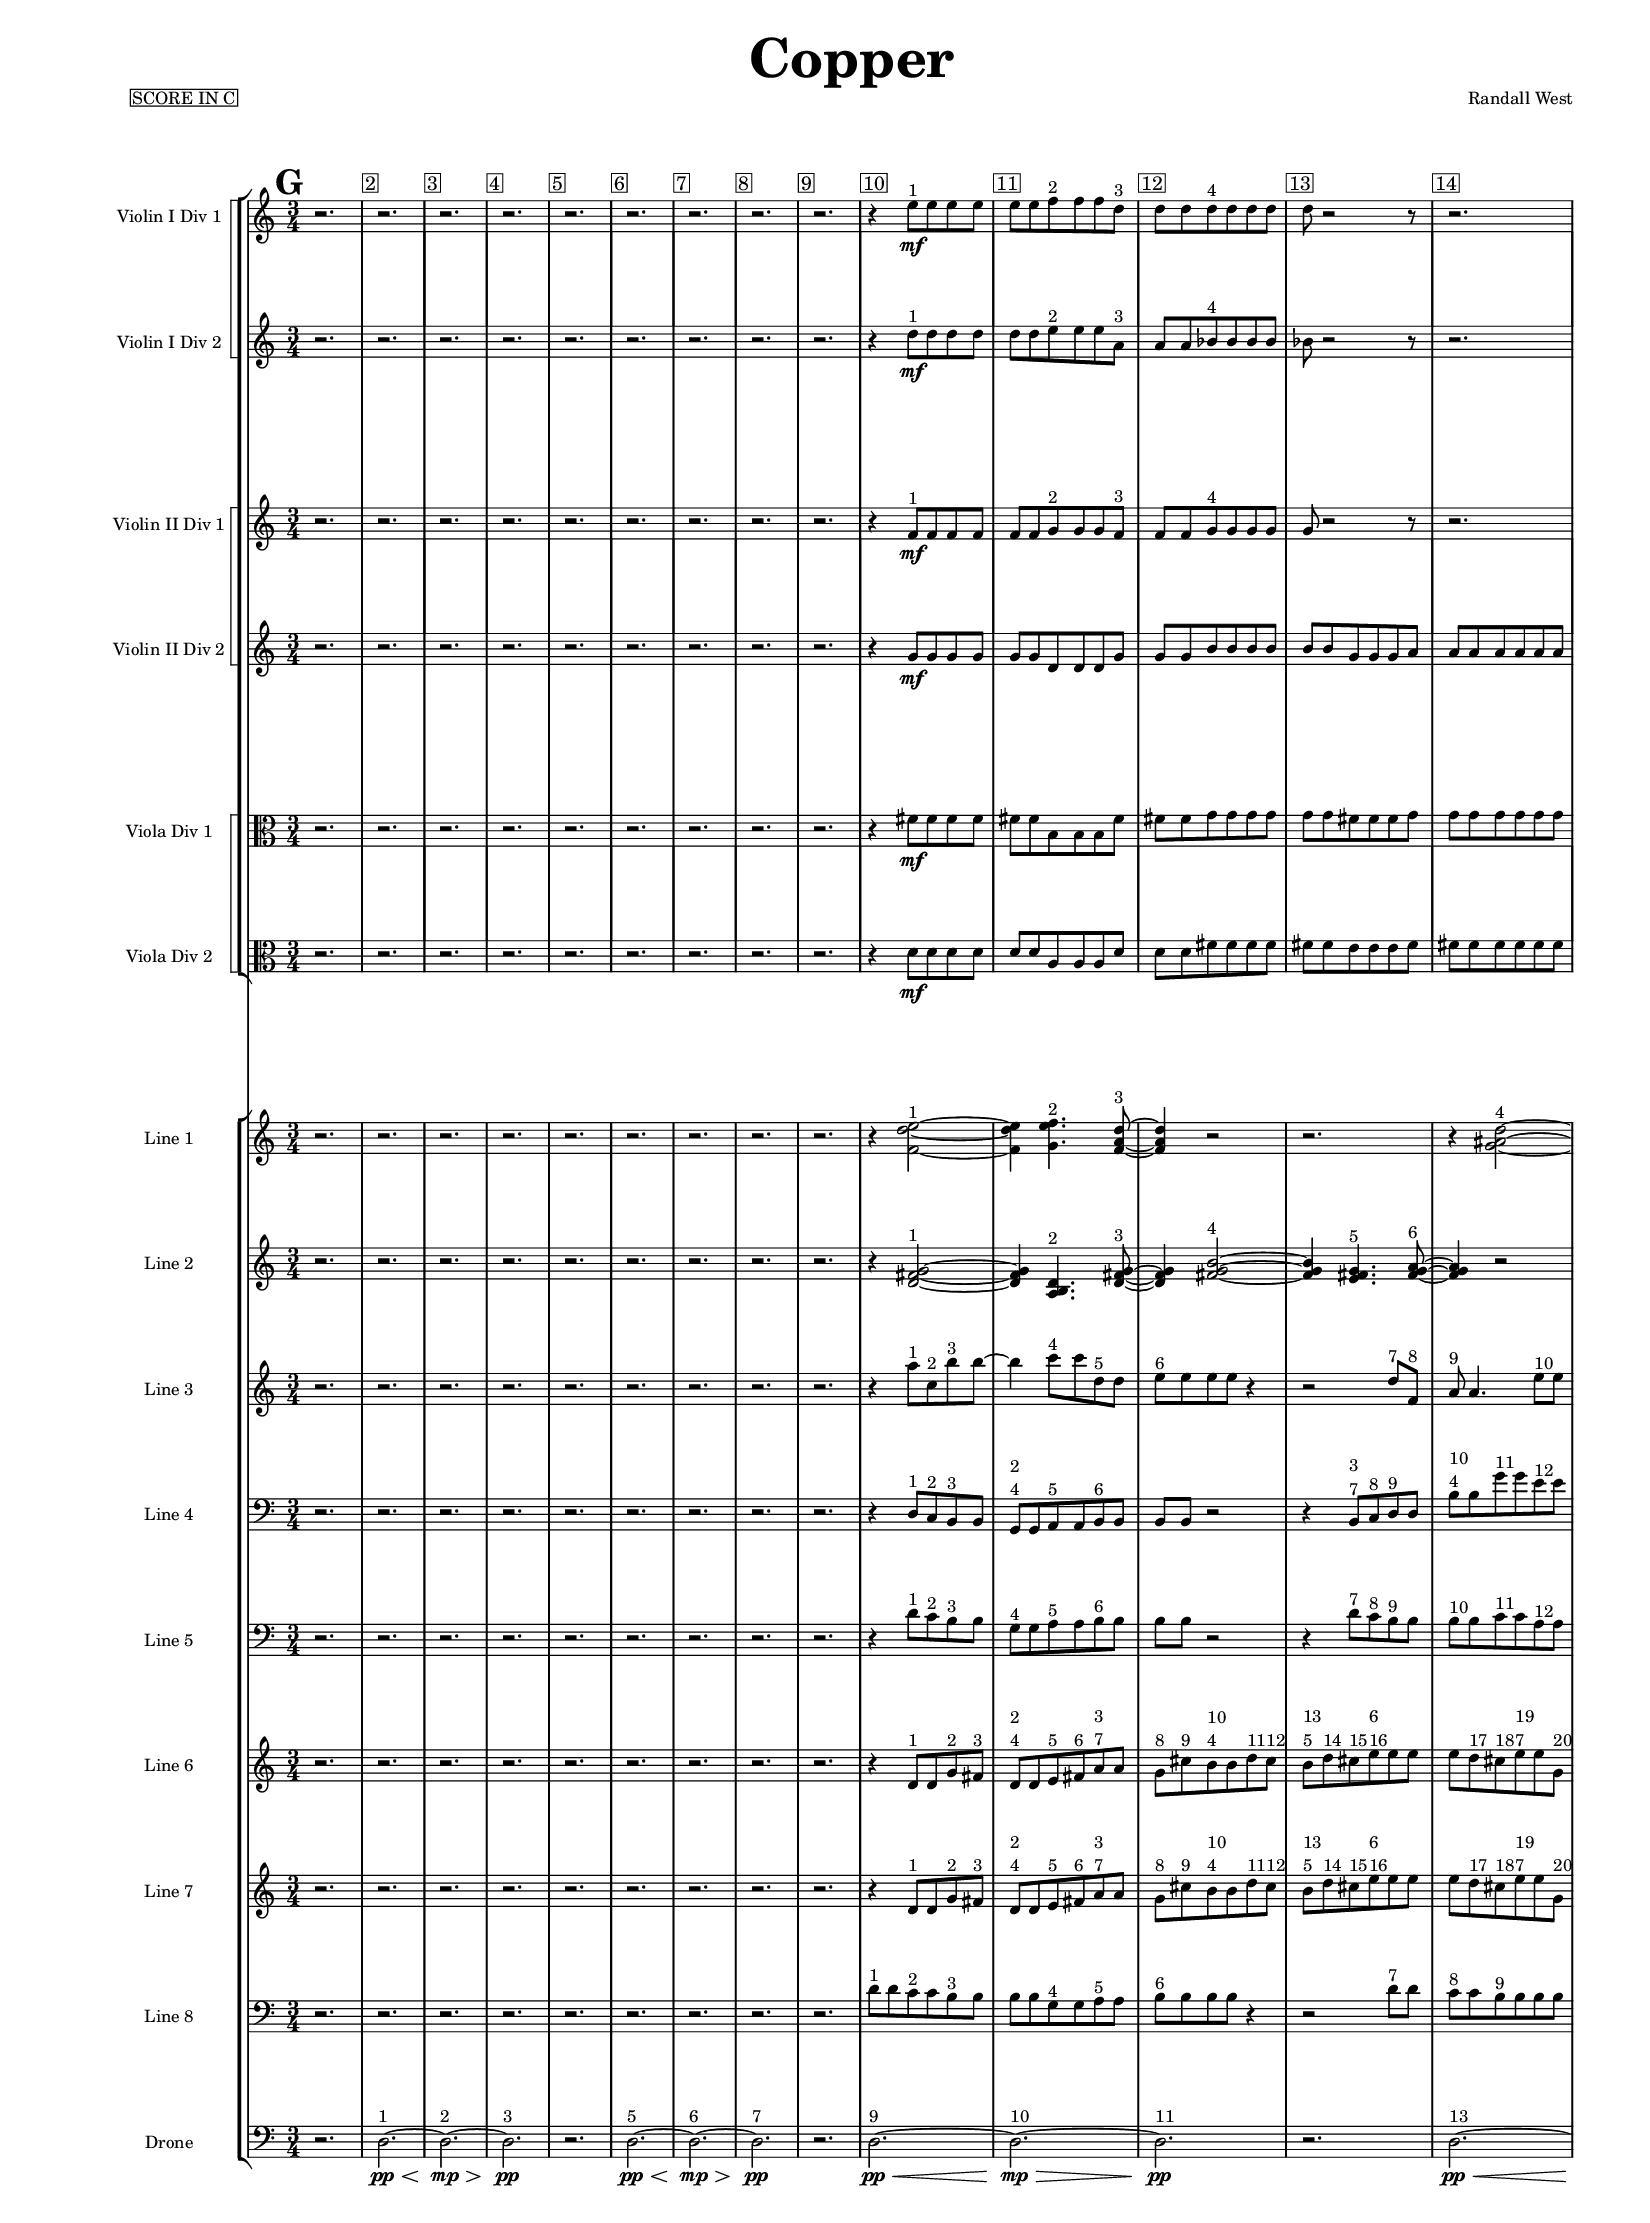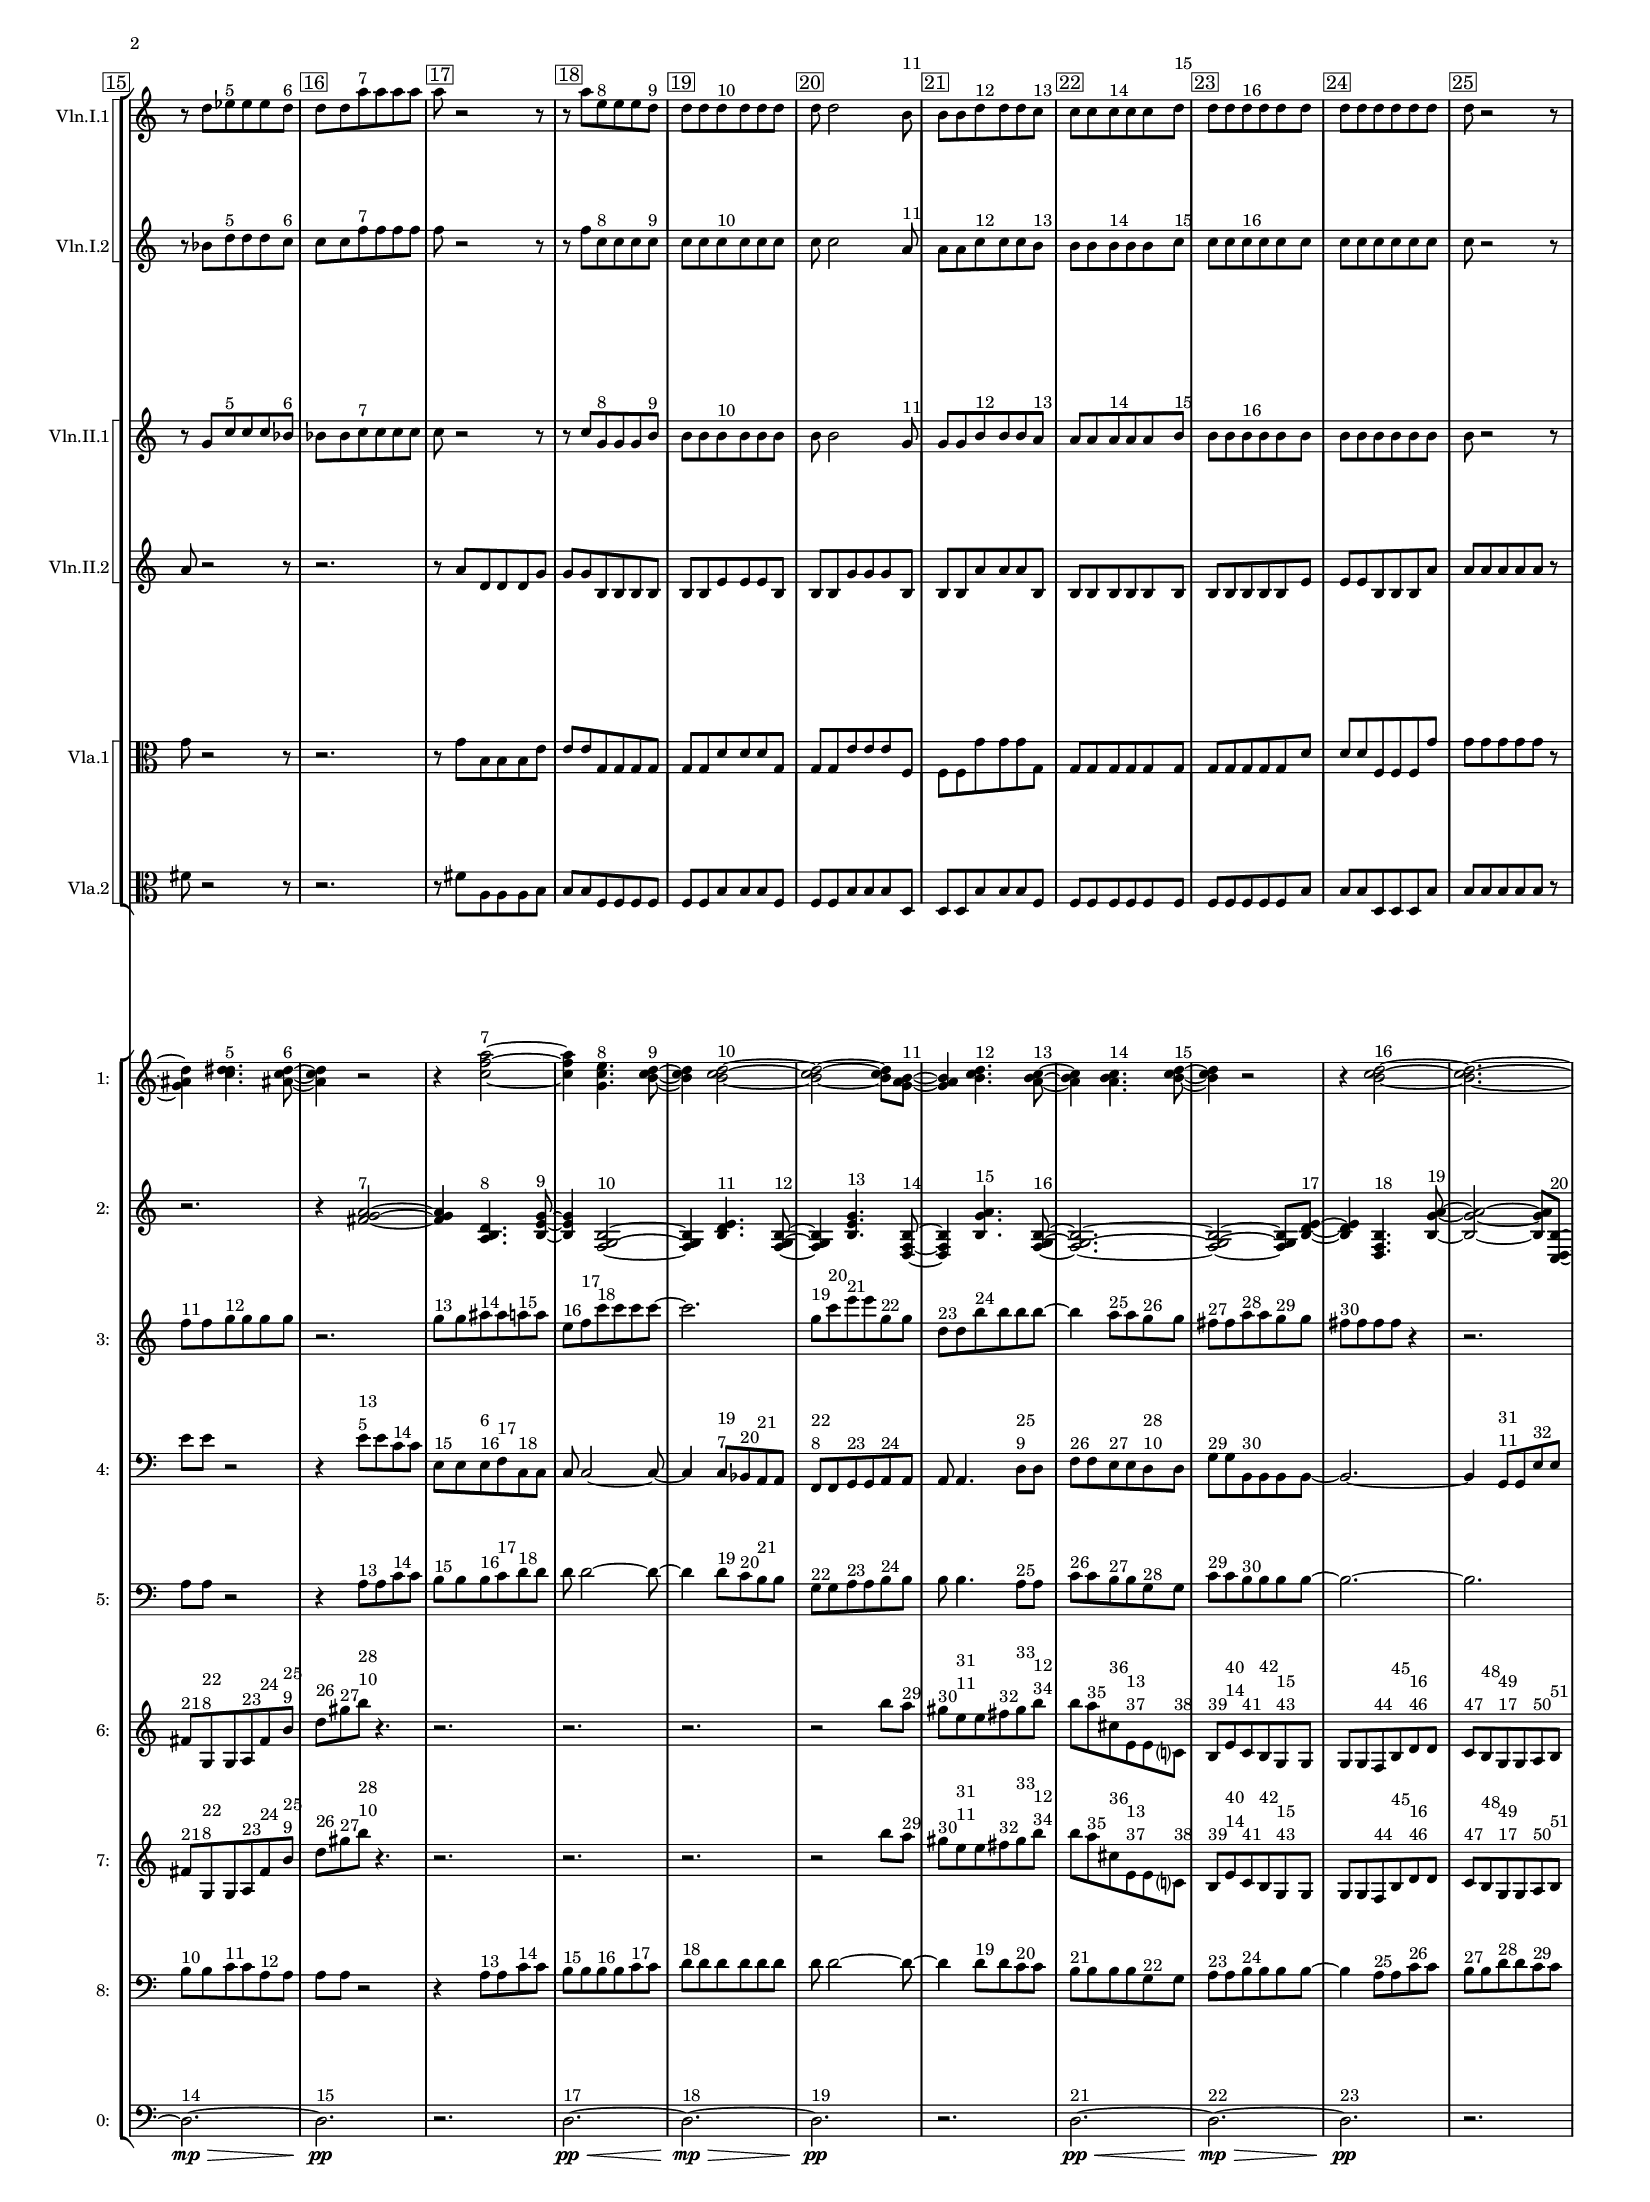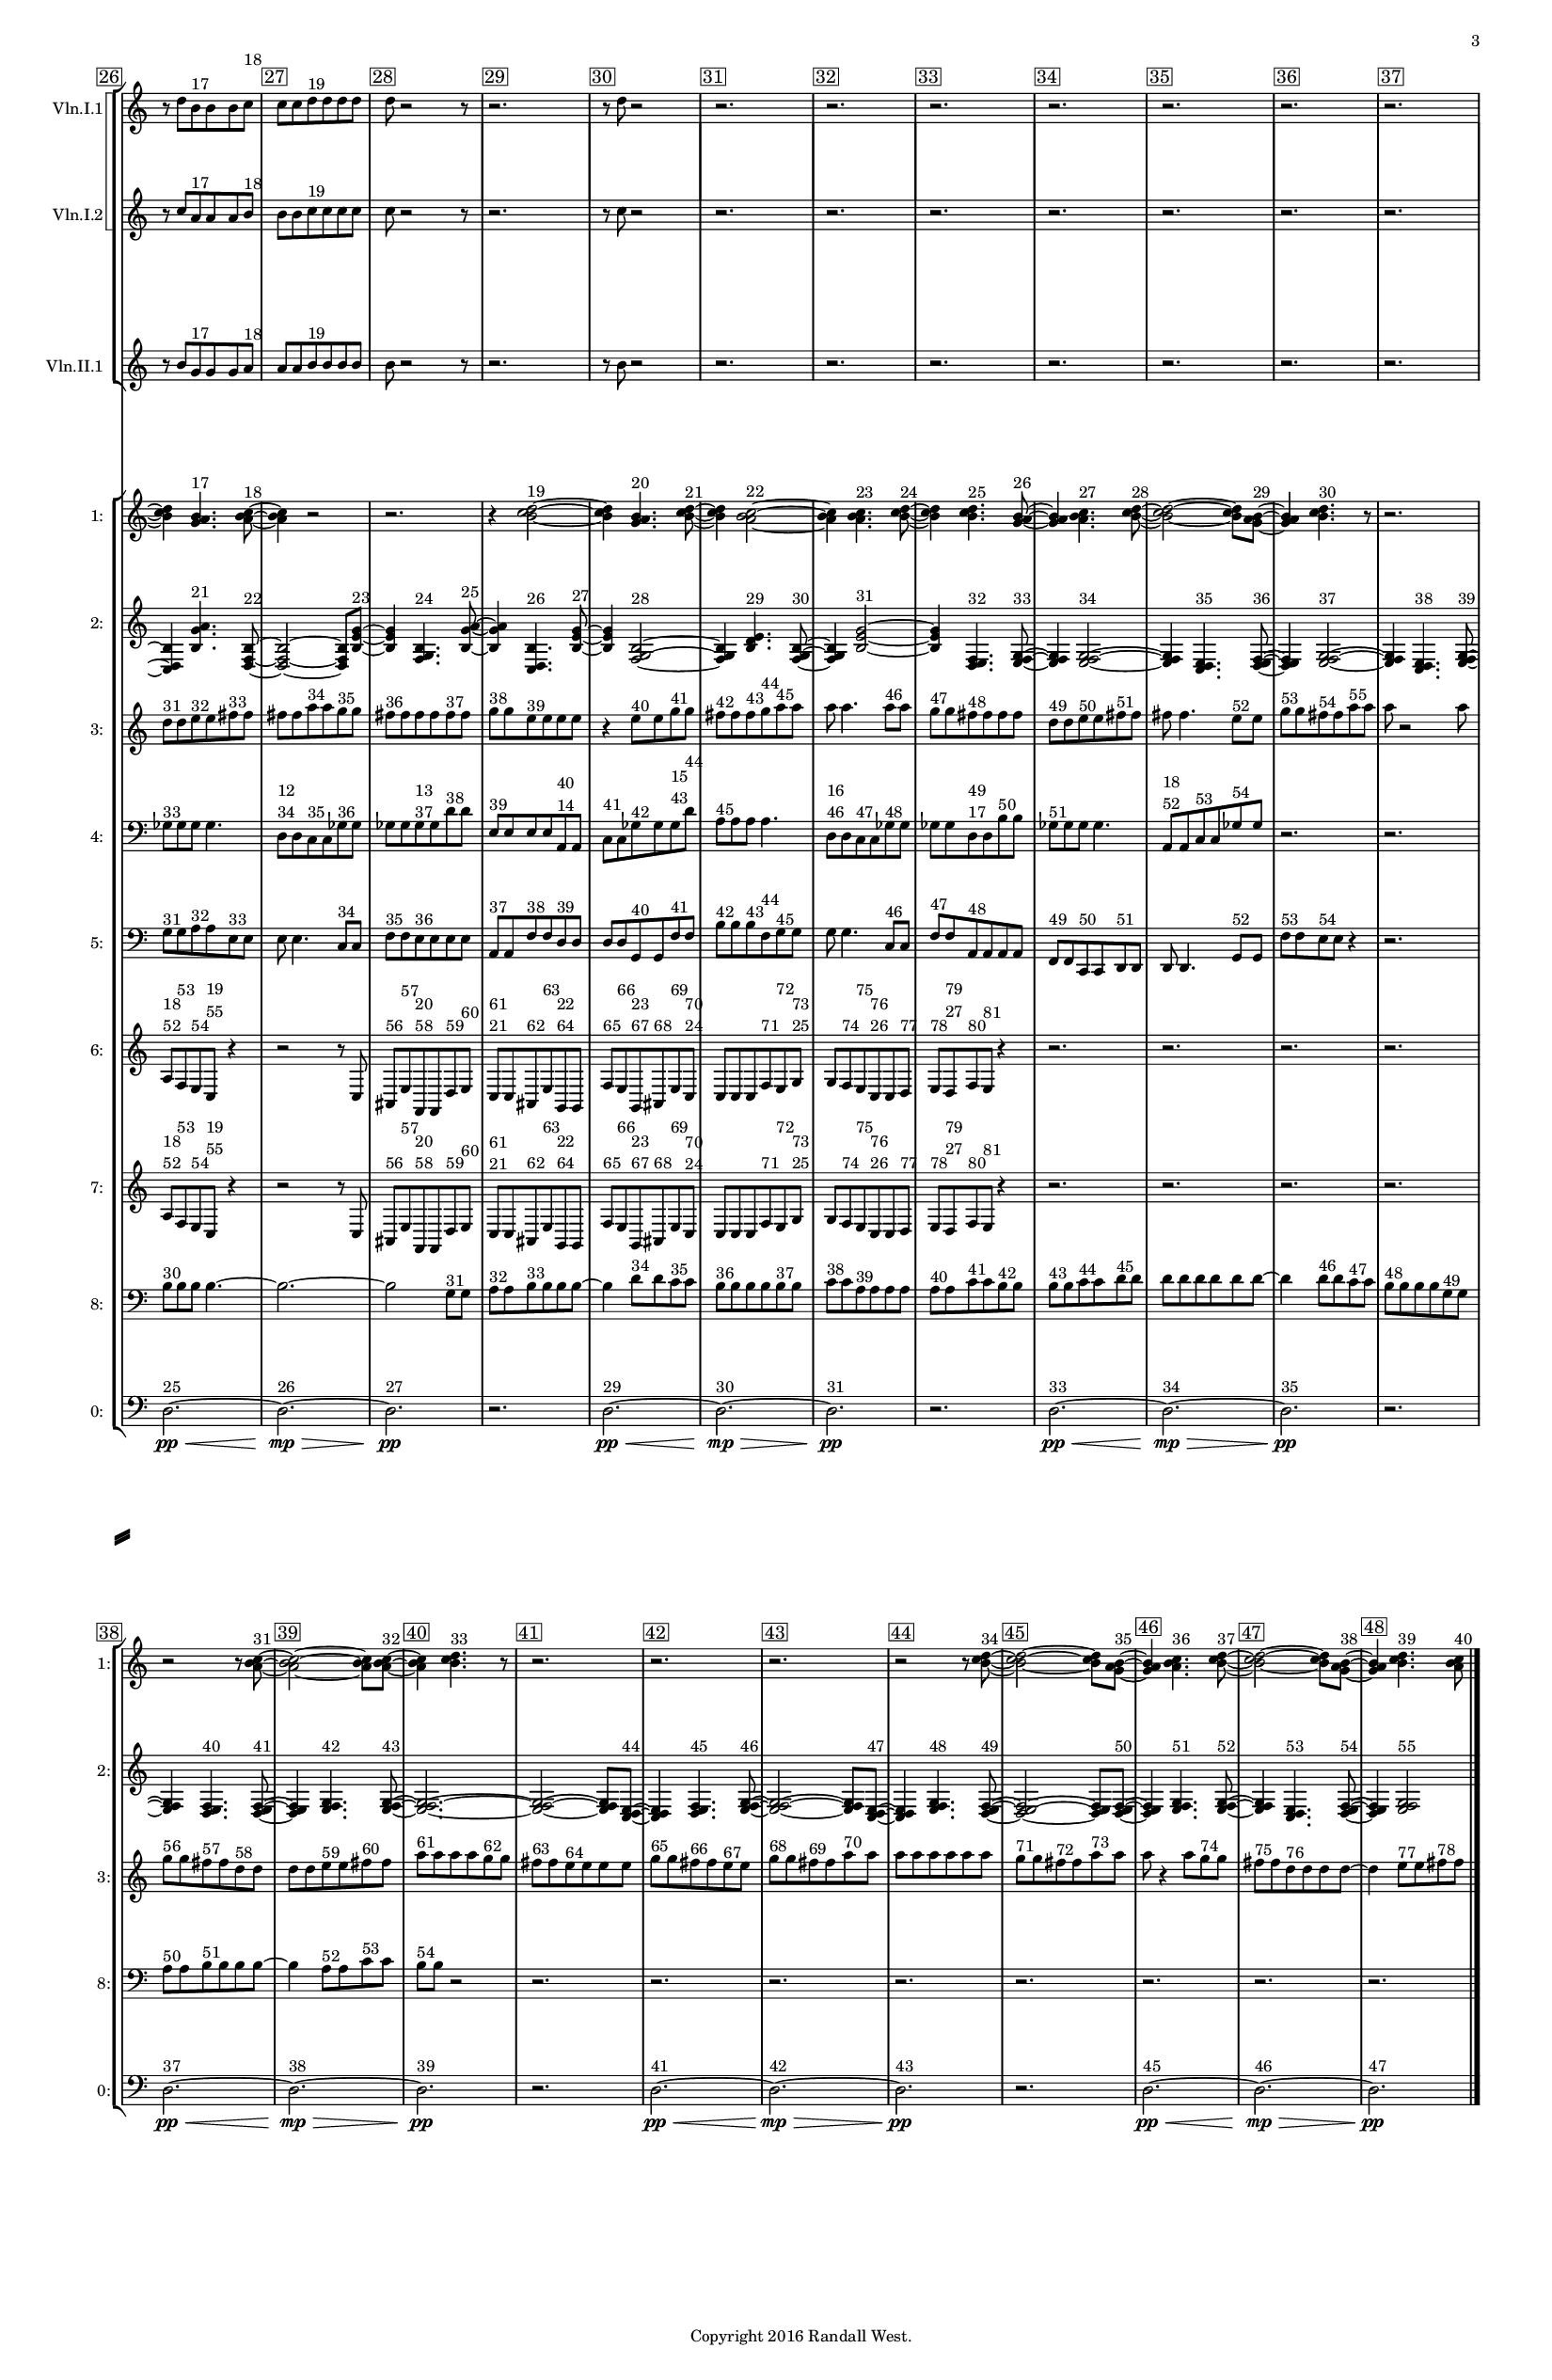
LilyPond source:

% 2016-09-20 18:15

\version "2.18.2"
\language "english"

#(set-default-paper-size "tabloid" 'portrait)
#(set-global-staff-size 14.9)

\header {
    composer = "Randall West"
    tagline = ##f
    poet = \markup { \box "SCORE IN C" } %HACKY WAY TO GET SCORE IN C IN THERE !!!!!!
    title = \markup {
        \column {
            \center-align {
                \fontsize #6 {
                    "Copper"
                }
            }
        }
    }
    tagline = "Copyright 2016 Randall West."
}

\paper {
    #(set-paper-size "tabloid")
    %#(set-paper-size "letter")
    left-margin = 22\mm
    system-separator-markup = \slashSeparator
    markup-system-spacing = #'(
        (basic-distance . 0)
        (minimum-distance . 0)
        (padding . 8)
        (stretchability . 0)
    )
    system-system-spacing = #'(
        (basic-distance . 12)
        (minimum-distance . 18)
        (padding . 12)
        (stretchability . 20)
    )
}

\layout {
    \set Score.markFormatter = #format-mark-circle-letters 
    \context {        
        \Score
        
        % \remove "Bar_number_engraver"
        \override BarNumber #'break-visibility = #'#(#f #t #t)
        \override BarNumber #'font-size = #1.2
        \override BarNumber  #'stencil = #(make-stencil-boxer 0.1 0.25 ly:text-interface::print)
        
        \override RehearsalMark #'font-size = #6

    }
    \context {
        \Staff \RemoveEmptyStaves
        \override VerticalAxisGroup #'remove-first = ##t % NOTE: comment this out to show staves on first page
        \override Hairpin #'minimum-length = #6
    }
    \context {
        \RhythmicStaff \RemoveEmptyStaves
        \override VerticalAxisGroup #'remove-first = ##t % NOTE: comment this out to show staves on first page
        \override Hairpin #'minimum-length = #6
    }
    % \context {
    %     \Dynamics
    %     \consists #Measure_counter_engraver
    %     \override MeasureCounter.direction = #DOWN
    %     \override MeasureCounter.font-encoding = #'latin1
    %     \override MeasureCounter.font-shape = #'italic
    %     % to control the distance of the Dynamics context from the staff:
    %     \override VerticalAxisGroup.nonstaff-relatedstaff-spacing.padding = #3
    %     \override MeasureCounter.font-size = #1.2
    %     % NOTE... below causes an error... why?
    %     % \override MeasureCounter.stencil = #(make-stencil-boxer 0.1 0.25 ly:text-interface::print)
    % }
}


\header {}

\layout {}

\paper {}

\score {
    \new Score <<
        \new StaffGroup <<
            \new StaffGroup \with {
                systemStartDelimiter = #'SystemStartSquare
            } <<
                \new Staff {
                    \set Staff.instrumentName = \markup { "Flute 1" }
                    \set Staff.shortInstrumentName = \markup { Fl.1 }
                    {
                        \numericTimeSignature
                        \time 3/4
                        \bar "||"
                        \accidentalStyle modern-cautionary
                        \mark #7
                        R2. * 48
                    }
                }
                \new Staff {
                    \set Staff.instrumentName = \markup { "Flute 2" }
                    \set Staff.shortInstrumentName = \markup { Fl.2 }
                    {
                        \numericTimeSignature
                        \time 3/4
                        \bar "||"
                        \accidentalStyle modern-cautionary
                        \mark #7
                        R2. * 48
                    }
                }
                \new Staff {
                    \set Staff.instrumentName = \markup { "Flute 3" }
                    \set Staff.shortInstrumentName = \markup { Fl.3 }
                    {
                        \numericTimeSignature
                        \time 3/4
                        \bar "||"
                        \accidentalStyle modern-cautionary
                        \mark #7
                        R2. * 48
                    }
                }
            >>
            \new StaffGroup \with {
                systemStartDelimiter = #'SystemStartSquare
            } <<
                \new Staff {
                    \set Staff.instrumentName = \markup { "Oboe 1" }
                    \set Staff.shortInstrumentName = \markup { Ob.1 }
                    {
                        \numericTimeSignature
                        \time 3/4
                        \bar "||"
                        \accidentalStyle modern-cautionary
                        \mark #7
                        R2. * 48
                    }
                }
                \new Staff {
                    \set Staff.instrumentName = \markup { "Oboe 2" }
                    \set Staff.shortInstrumentName = \markup { Ob.2 }
                    {
                        \numericTimeSignature
                        \time 3/4
                        \bar "||"
                        \accidentalStyle modern-cautionary
                        \mark #7
                        R2. * 48
                    }
                }
            >>
            \new StaffGroup \with {
                systemStartDelimiter = #'SystemStartSquare
            } <<
                \new Staff {
                    \set Staff.instrumentName = \markup { "Clarinet 1" }
                    \set Staff.shortInstrumentName = \markup { Cl.1 }
                    {
                        \numericTimeSignature
                        \time 3/4
                        \bar "||"
                        \accidentalStyle modern-cautionary
                        \mark #7
                        R2. * 48
                    }
                }
                \new Staff {
                    \set Staff.instrumentName = \markup { "Clarinet 2" }
                    \set Staff.shortInstrumentName = \markup { Cl.2 }
                    {
                        \numericTimeSignature
                        \time 3/4
                        \bar "||"
                        \accidentalStyle modern-cautionary
                        \mark #7
                        R2. * 48
                    }
                }
            >>
            \new StaffGroup \with {
                systemStartDelimiter = #'SystemStartSquare
            } <<
                \new Staff {
                    \clef "bass"
                    \set Staff.instrumentName = \markup { "Bassoon 1" }
                    \set Staff.shortInstrumentName = \markup { Bsn.1 }
                    {
                        \numericTimeSignature
                        \time 3/4
                        \bar "||"
                        \accidentalStyle modern-cautionary
                        \mark #7
                        R2. * 48
                    }
                }
                \new Staff {
                    \clef "bass"
                    \set Staff.instrumentName = \markup { "Bassoon 2" }
                    \set Staff.shortInstrumentName = \markup { Bsn.2 }
                    {
                        \numericTimeSignature
                        \time 3/4
                        \bar "||"
                        \accidentalStyle modern-cautionary
                        \mark #7
                        R2. * 48
                    }
                }
            >>
        >>
        \new StaffGroup <<
            \new StaffGroup \with {
                systemStartDelimiter = #'SystemStartSquare
            } <<
                \new Staff {
                    \set Staff.instrumentName = \markup { "Horn in F 1" }
                    \set Staff.shortInstrumentName = \markup { Hn.1 }
                    {
                        \numericTimeSignature
                        \time 3/4
                        \bar "||"
                        \accidentalStyle modern-cautionary
                        \mark #7
                        R2. * 48
                    }
                }
                \new Staff {
                    \set Staff.instrumentName = \markup { "Horn in F 2" }
                    \set Staff.shortInstrumentName = \markup { Hn.2 }
                    {
                        \numericTimeSignature
                        \time 3/4
                        \bar "||"
                        \accidentalStyle modern-cautionary
                        \mark #7
                        R2. * 48
                    }
                }
            >>
            \new StaffGroup \with {
                systemStartDelimiter = #'SystemStartSquare
            } <<
                \new Staff {
                    \set Staff.instrumentName = \markup { "Trumpet in C 1" }
                    \set Staff.shortInstrumentName = \markup { Tpt.1 }
                    {
                        \numericTimeSignature
                        \time 3/4
                        \bar "||"
                        \accidentalStyle modern-cautionary
                        \mark #7
                        R2. * 48
                    }
                }
                \new Staff {
                    \set Staff.instrumentName = \markup { "Trumpet in C 2" }
                    \set Staff.shortInstrumentName = \markup { Tpt.2 }
                    {
                        \numericTimeSignature
                        \time 3/4
                        \bar "||"
                        \accidentalStyle modern-cautionary
                        \mark #7
                        R2. * 48
                    }
                }
            >>
            \new StaffGroup \with {
                systemStartDelimiter = #'SystemStartSquare
            } <<
                \new Staff {
                    \clef "bass"
                    \set Staff.instrumentName = \markup { "Tenor Trombone 1" }
                    \set Staff.shortInstrumentName = \markup { Tbn.1 }
                    {
                        \numericTimeSignature
                        \time 3/4
                        \bar "||"
                        \accidentalStyle modern-cautionary
                        \mark #7
                        R2. * 48
                    }
                }
                \new Staff {
                    \clef "bass"
                    \set Staff.instrumentName = \markup { "Tenor Trombone 2" }
                    \set Staff.shortInstrumentName = \markup { Tbn.2 }
                    {
                        \numericTimeSignature
                        \time 3/4
                        \bar "||"
                        \accidentalStyle modern-cautionary
                        \mark #7
                        R2. * 48
                    }
                }
            >>
            \new Staff {
                \clef "bass"
                \set Staff.instrumentName = \markup { Tuba }
                \set Staff.shortInstrumentName = \markup { Tba }
                {
                    \numericTimeSignature
                    \time 3/4
                    \bar "||"
                    \accidentalStyle modern-cautionary
                    \mark #7
                    R2. * 48
                }
            }
        >>
        \new Staff {
            \clef "bass"
            \set Staff.instrumentName = \markup { Timpani }
            \set Staff.shortInstrumentName = \markup { Timp }
            {
                \numericTimeSignature
                \time 3/4
                \bar "||"
                \accidentalStyle modern-cautionary
                \mark #7
                R2. * 48
            }
        }
        \new StaffGroup <<
            \new RhythmicStaff {
                \clef "percussion"
                \set Staff.instrumentName = \markup { "Percussion 1" }
                \set Staff.shortInstrumentName = \markup { Perc.1 }
                {
                    \numericTimeSignature
                    \time 3/4
                    \bar "||"
                    \accidentalStyle modern-cautionary
                    \mark #7
                    R2. * 48
                }
            }
            \new StaffGroup \with {
                systemStartDelimiter = #'SystemStartSquare
            } <<
                \new RhythmicStaff {
                    \clef "percussion"
                    \set Staff.instrumentName = \markup { "Percussion 2" }
                    \set Staff.shortInstrumentName = \markup { Perc.2 }
                    {
                        \numericTimeSignature
                        \time 3/4
                        \bar "||"
                        \accidentalStyle modern-cautionary
                        \mark #7
                        R2. * 48
                    }
                }
                \new Staff {
                    \set Staff.instrumentName = \markup { "Perc. 2 - Vibraphone" }
                    \set Staff.shortInstrumentName = \markup { Vib. }
                    {
                        \numericTimeSignature
                        \time 3/4
                        \bar "||"
                        \accidentalStyle modern-cautionary
                        \mark #7
                        R2. * 48
                    }
                }
            >>
        >>
        \new PianoStaff <<
            \set PianoStaff.instrumentName = \markup { Harp }
            \set PianoStaff.shortInstrumentName = \markup { Hp. }
            \new Staff {
                {
                    \numericTimeSignature
                    \time 3/4
                    \bar "||"
                    \accidentalStyle modern-cautionary
                    \mark #7
                    R2. * 48
                }
            }
            \new Staff {
                \clef "bass"
                {
                    \numericTimeSignature
                    \time 3/4
                    \bar "||"
                    \accidentalStyle modern-cautionary
                    \mark #7
                    R2. * 48
                }
            }
        >>
        \new PianoStaff <<
            \set PianoStaff.instrumentName = \markup { Piano }
            \set PianoStaff.shortInstrumentName = \markup { Pno. }
            \new Staff {
                {
                    \numericTimeSignature
                    \time 3/4
                    \bar "||"
                    \accidentalStyle modern-cautionary
                    \mark #7
                    R2. * 48
                }
            }
            \new Staff {
                \clef "bass"
                {
                    \numericTimeSignature
                    \time 3/4
                    \bar "||"
                    \accidentalStyle modern-cautionary
                    \mark #7
                    R2. * 48
                }
            }
        >>
        \new StaffGroup <<
            \new StaffGroup \with {
                systemStartDelimiter = #'SystemStartSquare
            } <<
                \new Staff {
                    \set Staff.instrumentName = \markup { "Violin I Div 1" }
                    \set Staff.shortInstrumentName = \markup { Vln.I.1 }
                    {
                        \numericTimeSignature
                        \time 3/4
                        \bar "||"
                        \accidentalStyle modern-cautionary
                        \mark #7
                        r2.
                        r2.
                        r2.
                        r2.
                        r2.
                        r2.
                        r2.
                        r2.
                        r2.
                        r4
                        e''8 \mf [ ^ \markup { 1 }
                        e''8
                        e''8
                        e''8 ]
                        e''8 [
                        e''8
                        f''8 ^ \markup { 2 }
                        f''8
                        f''8
                        d''8 ] ^ \markup { 3 }
                        d''8 [
                        d''8
                        d''8 ^ \markup { 4 }
                        d''8
                        d''8
                        d''8 ]
                        d''8
                        r2
                        r8
                        r2.
                        r8
                        d''8 [
                        ef''8 ^ \markup { 5 }
                        ef''8
                        ef''8
                        d''8 ] ^ \markup { 6 }
                        d''8 [
                        d''8
                        a''8 ^ \markup { 7 }
                        a''8
                        a''8
                        a''8 ]
                        a''8
                        r2
                        r8
                        r8
                        a''8 [
                        e''8 ^ \markup { 8 }
                        e''8
                        e''8
                        d''8 ] ^ \markup { 9 }
                        d''8 [
                        d''8
                        d''8 ^ \markup { 10 }
                        d''8
                        d''8
                        d''8 ]
                        d''8
                        d''2
                        b'8 ^ \markup { 11 }
                        b'8 [
                        b'8
                        d''8 ^ \markup { 12 }
                        d''8
                        d''8
                        c''8 ] ^ \markup { 13 }
                        c''8 [
                        c''8
                        c''8 ^ \markup { 14 }
                        c''8
                        c''8
                        d''8 ] ^ \markup { 15 }
                        d''8 [
                        d''8
                        d''8 ^ \markup { 16 }
                        d''8
                        d''8
                        d''8 ]
                        d''8 [
                        d''8
                        d''8
                        d''8
                        d''8
                        d''8 ]
                        d''8
                        r2
                        r8
                        r8
                        d''8 [
                        b'8 ^ \markup { 17 }
                        b'8
                        b'8
                        c''8 ] ^ \markup { 18 }
                        c''8 [
                        c''8
                        d''8 ^ \markup { 19 }
                        d''8
                        d''8
                        d''8 ]
                        d''8
                        r2
                        r8
                        r2.
                        r8
                        d''8
                        r2
                        r2.
                        r2.
                        r2.
                        r2.
                        r2.
                        r2.
                        r2.
                        r2.
                        r2.
                        r2.
                        r2.
                        r2.
                        r2.
                        r2.
                        r2.
                        r2.
                        r2.
                        r2.
                    }
                }
                \new Staff {
                    \set Staff.instrumentName = \markup { "Violin I Div 2" }
                    \set Staff.shortInstrumentName = \markup { Vln.I.2 }
                    {
                        \numericTimeSignature
                        \time 3/4
                        \bar "||"
                        \accidentalStyle modern-cautionary
                        \mark #7
                        r2.
                        r2.
                        r2.
                        r2.
                        r2.
                        r2.
                        r2.
                        r2.
                        r2.
                        r4
                        d''8 \mf [ ^ \markup { 1 }
                        d''8
                        d''8
                        d''8 ]
                        d''8 [
                        d''8
                        e''8 ^ \markup { 2 }
                        e''8
                        e''8
                        a'8 ] ^ \markup { 3 }
                        a'8 [
                        a'8
                        bf'8 ^ \markup { 4 }
                        bf'8
                        bf'8
                        bf'8 ]
                        bf'8
                        r2
                        r8
                        r2.
                        r8
                        bf'8 [
                        d''8 ^ \markup { 5 }
                        d''8
                        d''8
                        c''8 ] ^ \markup { 6 }
                        c''8 [
                        c''8
                        f''8 ^ \markup { 7 }
                        f''8
                        f''8
                        f''8 ]
                        f''8
                        r2
                        r8
                        r8
                        f''8 [
                        c''8 ^ \markup { 8 }
                        c''8
                        c''8
                        c''8 ] ^ \markup { 9 }
                        c''8 [
                        c''8
                        c''8 ^ \markup { 10 }
                        c''8
                        c''8
                        c''8 ]
                        c''8
                        c''2
                        a'8 ^ \markup { 11 }
                        a'8 [
                        a'8
                        c''8 ^ \markup { 12 }
                        c''8
                        c''8
                        b'8 ] ^ \markup { 13 }
                        b'8 [
                        b'8
                        b'8 ^ \markup { 14 }
                        b'8
                        b'8
                        c''8 ] ^ \markup { 15 }
                        c''8 [
                        c''8
                        c''8 ^ \markup { 16 }
                        c''8
                        c''8
                        c''8 ]
                        c''8 [
                        c''8
                        c''8
                        c''8
                        c''8
                        c''8 ]
                        c''8
                        r2
                        r8
                        r8
                        c''8 [
                        a'8 ^ \markup { 17 }
                        a'8
                        a'8
                        b'8 ] ^ \markup { 18 }
                        b'8 [
                        b'8
                        c''8 ^ \markup { 19 }
                        c''8
                        c''8
                        c''8 ]
                        c''8
                        r2
                        r8
                        r2.
                        r8
                        c''8
                        r2
                        r2.
                        r2.
                        r2.
                        r2.
                        r2.
                        r2.
                        r2.
                        r2.
                        r2.
                        r2.
                        r2.
                        r2.
                        r2.
                        r2.
                        r2.
                        r2.
                        r2.
                        r2.
                    }
                }
            >>
            \new StaffGroup \with {
                systemStartDelimiter = #'SystemStartSquare
            } <<
                \new Staff {
                    \set Staff.instrumentName = \markup { "Violin II Div 1" }
                    \set Staff.shortInstrumentName = \markup { Vln.II.1 }
                    {
                        \numericTimeSignature
                        \time 3/4
                        \bar "||"
                        \accidentalStyle modern-cautionary
                        \mark #7
                        r2.
                        r2.
                        r2.
                        r2.
                        r2.
                        r2.
                        r2.
                        r2.
                        r2.
                        r4
                        f'8 \mf [ ^ \markup { 1 }
                        f'8
                        f'8
                        f'8 ]
                        f'8 [
                        f'8
                        g'8 ^ \markup { 2 }
                        g'8
                        g'8
                        f'8 ] ^ \markup { 3 }
                        f'8 [
                        f'8
                        g'8 ^ \markup { 4 }
                        g'8
                        g'8
                        g'8 ]
                        g'8
                        r2
                        r8
                        r2.
                        r8
                        g'8 [
                        c''8 ^ \markup { 5 }
                        c''8
                        c''8
                        bf'8 ] ^ \markup { 6 }
                        bf'8 [
                        bf'8
                        c''8 ^ \markup { 7 }
                        c''8
                        c''8
                        c''8 ]
                        c''8
                        r2
                        r8
                        r8
                        c''8 [
                        g'8 ^ \markup { 8 }
                        g'8
                        g'8
                        b'8 ] ^ \markup { 9 }
                        b'8 [
                        b'8
                        b'8 ^ \markup { 10 }
                        b'8
                        b'8
                        b'8 ]
                        b'8
                        b'2
                        g'8 ^ \markup { 11 }
                        g'8 [
                        g'8
                        b'8 ^ \markup { 12 }
                        b'8
                        b'8
                        a'8 ] ^ \markup { 13 }
                        a'8 [
                        a'8
                        a'8 ^ \markup { 14 }
                        a'8
                        a'8
                        b'8 ] ^ \markup { 15 }
                        b'8 [
                        b'8
                        b'8 ^ \markup { 16 }
                        b'8
                        b'8
                        b'8 ]
                        b'8 [
                        b'8
                        b'8
                        b'8
                        b'8
                        b'8 ]
                        b'8
                        r2
                        r8
                        r8
                        b'8 [
                        g'8 ^ \markup { 17 }
                        g'8
                        g'8
                        a'8 ] ^ \markup { 18 }
                        a'8 [
                        a'8
                        b'8 ^ \markup { 19 }
                        b'8
                        b'8
                        b'8 ]
                        b'8
                        r2
                        r8
                        r2.
                        r8
                        b'8
                        r2
                        r2.
                        r2.
                        r2.
                        r2.
                        r2.
                        r2.
                        r2.
                        r2.
                        r2.
                        r2.
                        r2.
                        r2.
                        r2.
                        r2.
                        r2.
                        r2.
                        r2.
                        r2.
                    }
                }
                \new Staff {
                    \set Staff.instrumentName = \markup { "Violin II Div 2" }
                    \set Staff.shortInstrumentName = \markup { Vln.II.2 }
                    {
                        \numericTimeSignature
                        \time 3/4
                        \bar "||"
                        \accidentalStyle modern-cautionary
                        \mark #7
                        r2.
                        r2.
                        r2.
                        r2.
                        r2.
                        r2.
                        r2.
                        r2.
                        r2.
                        r4
                        g'8 \mf [
                        g'8
                        g'8
                        g'8 ]
                        g'8 [
                        g'8
                        d'8
                        d'8
                        d'8
                        g'8 ]
                        g'8 [
                        g'8
                        b'8
                        b'8
                        b'8
                        b'8 ]
                        b'8 [
                        b'8
                        g'8
                        g'8
                        g'8
                        a'8 ]
                        a'8 [
                        a'8
                        a'8
                        a'8
                        a'8
                        a'8 ]
                        a'8
                        r2
                        r8
                        r2.
                        r8
                        a'8 [
                        d'8
                        d'8
                        d'8
                        g'8 ]
                        g'8 [
                        g'8
                        b8
                        b8
                        b8
                        b8 ]
                        b8 [
                        b8
                        e'8
                        e'8
                        e'8
                        b8 ]
                        b8 [
                        b8
                        g'8
                        g'8
                        g'8
                        b8 ]
                        b8 [
                        b8
                        a'8
                        a'8
                        a'8
                        b8 ]
                        b8 [
                        b8
                        b8
                        b8
                        b8
                        b8 ]
                        b8 [
                        b8
                        b8
                        b8
                        b8
                        e'8 ]
                        e'8 [
                        e'8
                        b8
                        b8
                        b8
                        a'8 ]
                        a'8 [
                        a'8
                        a'8
                        a'8
                        a'8 ]
                        r8
                        r2.
                        r2.
                        r2.
                        r2.
                        r2.
                        r2.
                        r2.
                        r2.
                        r2.
                        r2.
                        r2.
                        r2.
                        r2.
                        r2.
                        r2.
                        r2.
                        r2.
                        r2.
                        r2.
                        r2.
                        r2.
                        r2.
                        r2.
                    }
                }
            >>
            \new StaffGroup \with {
                systemStartDelimiter = #'SystemStartSquare
            } <<
                \new Staff {
                    \clef "alto"
                    \set Staff.instrumentName = \markup { "Viola Div 1" }
                    \set Staff.shortInstrumentName = \markup { Vla.1 }
                    {
                        \numericTimeSignature
                        \time 3/4
                        \bar "||"
                        \accidentalStyle modern-cautionary
                        \mark #7
                        r2.
                        r2.
                        r2.
                        r2.
                        r2.
                        r2.
                        r2.
                        r2.
                        r2.
                        r4
                        fs'8 \mf [
                        fs'8
                        fs'8
                        fs'8 ]
                        fs'8 [
                        fs'8
                        b8
                        b8
                        b8
                        fs'8 ]
                        fs'8 [
                        fs'8
                        g'8
                        g'8
                        g'8
                        g'8 ]
                        g'8 [
                        g'8
                        fs'8
                        fs'8
                        fs'8
                        g'8 ]
                        g'8 [
                        g'8
                        g'8
                        g'8
                        g'8
                        g'8 ]
                        g'8
                        r2
                        r8
                        r2.
                        r8
                        g'8 [
                        b8
                        b8
                        b8
                        e'8 ]
                        e'8 [
                        e'8
                        g8
                        g8
                        g8
                        g8 ]
                        g8 [
                        g8
                        d'8
                        d'8
                        d'8
                        g8 ]
                        g8 [
                        g8
                        e'8
                        e'8
                        e'8
                        f8 ]
                        f8 [
                        f8
                        g'8
                        g'8
                        g'8
                        g8 ]
                        g8 [
                        g8
                        g8
                        g8
                        g8
                        g8 ]
                        g8 [
                        g8
                        g8
                        g8
                        g8
                        d'8 ]
                        d'8 [
                        d'8
                        f8
                        f8
                        f8
                        g'8 ]
                        g'8 [
                        g'8
                        g'8
                        g'8
                        g'8 ]
                        r8
                        r2.
                        r2.
                        r2.
                        r2.
                        r2.
                        r2.
                        r2.
                        r2.
                        r2.
                        r2.
                        r2.
                        r2.
                        r2.
                        r2.
                        r2.
                        r2.
                        r2.
                        r2.
                        r2.
                        r2.
                        r2.
                        r2.
                        r2.
                    }
                }
                \new Staff {
                    \clef "alto"
                    \set Staff.instrumentName = \markup { "Viola Div 2" }
                    \set Staff.shortInstrumentName = \markup { Vla.2 }
                    {
                        \numericTimeSignature
                        \time 3/4
                        \bar "||"
                        \accidentalStyle modern-cautionary
                        \mark #7
                        r2.
                        r2.
                        r2.
                        r2.
                        r2.
                        r2.
                        r2.
                        r2.
                        r2.
                        r4
                        d'8 \mf [
                        d'8
                        d'8
                        d'8 ]
                        d'8 [
                        d'8
                        a8
                        a8
                        a8
                        d'8 ]
                        d'8 [
                        d'8
                        fs'8
                        fs'8
                        fs'8
                        fs'8 ]
                        fs'8 [
                        fs'8
                        e'8
                        e'8
                        e'8
                        fs'8 ]
                        fs'8 [
                        fs'8
                        fs'8
                        fs'8
                        fs'8
                        fs'8 ]
                        fs'8
                        r2
                        r8
                        r2.
                        r8
                        fs'8 [
                        a8
                        a8
                        a8
                        b8 ]
                        b8 [
                        b8
                        f8
                        f8
                        f8
                        f8 ]
                        f8 [
                        f8
                        b8
                        b8
                        b8
                        f8 ]
                        f8 [
                        f8
                        b8
                        b8
                        b8
                        d8 ]
                        d8 [
                        d8
                        b8
                        b8
                        b8
                        f8 ]
                        f8 [
                        f8
                        f8
                        f8
                        f8
                        f8 ]
                        f8 [
                        f8
                        f8
                        f8
                        f8
                        b8 ]
                        b8 [
                        b8
                        d8
                        d8
                        d8
                        b8 ]
                        b8 [
                        b8
                        b8
                        b8
                        b8 ]
                        r8
                        r2.
                        r2.
                        r2.
                        r2.
                        r2.
                        r2.
                        r2.
                        r2.
                        r2.
                        r2.
                        r2.
                        r2.
                        r2.
                        r2.
                        r2.
                        r2.
                        r2.
                        r2.
                        r2.
                        r2.
                        r2.
                        r2.
                        r2.
                    }
                }
            >>
            \new StaffGroup \with {
                systemStartDelimiter = #'SystemStartSquare
            } <<
                \new Staff {
                    \clef "bass"
                    \set Staff.instrumentName = \markup { "Cello Div 1" }
                    \set Staff.shortInstrumentName = \markup { Vc.1 }
                    {
                        \numericTimeSignature
                        \time 3/4
                        \bar "||"
                        \accidentalStyle modern-cautionary
                        \mark #7
                        R2. * 48
                    }
                }
                \new Staff {
                    \clef "bass"
                    \set Staff.instrumentName = \markup { "Cello Div 2" }
                    \set Staff.shortInstrumentName = \markup { Vc.2 }
                    {
                        \numericTimeSignature
                        \time 3/4
                        \bar "||"
                        \accidentalStyle modern-cautionary
                        \mark #7
                        R2. * 48
                    }
                }
            >>
            \new Staff {
                \clef "bass"
                \set Staff.instrumentName = \markup { Bass }
                \set Staff.shortInstrumentName = \markup { Cb }
                {
                    \numericTimeSignature
                    \time 3/4
                    \bar "||"
                    \accidentalStyle modern-cautionary
                    \mark #7
                    R2. * 48
                }
            }
        >>
        \new StaffGroup <<
            \new Staff {
                \set Staff.instrumentName = \markup { "Line 1" }
                \set Staff.shortInstrumentName = \markup { 1: }
                {
                    \numericTimeSignature
                    \time 3/4
                    \bar "||"
                    \accidentalStyle modern-cautionary
                    \mark #7
                    r2.
                    r2.
                    r2.
                    r2.
                    r2.
                    r2.
                    r2.
                    r2.
                    r2.
                    r4
                    <f' d'' e''>2 ~ ^ \markup { 1 }
                    <f' d'' e''>4
                    <g' e'' f''>4. ^ \markup { 2 }
                    <f' a' d''>8 ~ ^ \markup { 3 }
                    <f' a' d''>4
                    r2
                    r2.
                    r4
                    <g' as' d''>2 ~ ^ \markup { 4 }
                    <g' as' d''>4
                    <c'' d'' ds''>4. ^ \markup { 5 }
                    <as' c'' d''>8 ~ ^ \markup { 6 }
                    <as' c'' d''>4
                    r2
                    r4
                    <c'' f'' a''>2 ~ ^ \markup { 7 }
                    <c'' f'' a''>4
                    <g' c'' e''>4. ^ \markup { 8 }
                    <b' c'' d''>8 ~ ^ \markup { 9 }
                    <b' c'' d''>4
                    <b' c'' d''>2 ~ ^ \markup { 10 }
                    <b' c'' d''>2 ~
                    <b' c'' d''>8 [
                    <g' a' b'>8 ~ ] ^ \markup { 11 }
                    <g' a' b'>4
                    <b' c'' d''>4. ^ \markup { 12 }
                    <a' b' c''>8 ~ ^ \markup { 13 }
                    <a' b' c''>4
                    <a' b' c''>4. ^ \markup { 14 }
                    <b' c'' d''>8 ~ ^ \markup { 15 }
                    <b' c'' d''>4
                    r2
                    r4
                    <b' c'' d''>2 ~ ^ \markup { 16 }
                    <b' c'' d''>2. ~
                    <b' c'' d''>4
                    <g' a' b'>4. ^ \markup { 17 }
                    <a' b' c''>8 ~ ^ \markup { 18 }
                    <a' b' c''>4
                    r2
                    r2.
                    r4
                    <b' c'' d''>2 ~ ^ \markup { 19 }
                    <b' c'' d''>4
                    <g' a' b'>4. ^ \markup { 20 }
                    <b' c'' d''>8 ~ ^ \markup { 21 }
                    <b' c'' d''>4
                    <a' b' c''>2 ~ ^ \markup { 22 }
                    <a' b' c''>4
                    <a' b' c''>4. ^ \markup { 23 }
                    <b' c'' d''>8 ~ ^ \markup { 24 }
                    <b' c'' d''>4
                    <b' c'' d''>4. ^ \markup { 25 }
                    <g' a' b'>8 ~ ^ \markup { 26 }
                    <g' a' b'>4
                    <a' b' c''>4. ^ \markup { 27 }
                    <b' c'' d''>8 ~ ^ \markup { 28 }
                    <b' c'' d''>2 ~
                    <b' c'' d''>8 [
                    <g' a' b'>8 ~ ] ^ \markup { 29 }
                    <g' a' b'>4
                    <b' c'' d''>4. ^ \markup { 30 }
                    r8
                    r2.
                    r2
                    r8
                    <a' b' c''>8 ~ ^ \markup { 31 }
                    <a' b' c''>2 ~
                    <a' b' c''>8 [
                    <a' b' c''>8 ~ ] ^ \markup { 32 }
                    <a' b' c''>4
                    <b' c'' d''>4. ^ \markup { 33 }
                    r8
                    r2.
                    r2.
                    r2.
                    r2
                    r8
                    <b' c'' d''>8 ~ ^ \markup { 34 }
                    <b' c'' d''>2 ~
                    <b' c'' d''>8 [
                    <g' a' b'>8 ~ ] ^ \markup { 35 }
                    <g' a' b'>4
                    <a' b' c''>4. ^ \markup { 36 }
                    <b' c'' d''>8 ~ ^ \markup { 37 }
                    <b' c'' d''>2 ~
                    <b' c'' d''>8 [
                    <g' a' b'>8 ~ ] ^ \markup { 38 }
                    <g' a' b'>4
                    <b' c'' d''>4. ^ \markup { 39 }
                    <a' b' c''>8 ^ \markup { 40 }
                }
            }
            \new Staff {
                \set Staff.instrumentName = \markup { "Line 2" }
                \set Staff.shortInstrumentName = \markup { 2: }
                {
                    \numericTimeSignature
                    \time 3/4
                    \bar "||"
                    \accidentalStyle modern-cautionary
                    \mark #7
                    r2.
                    r2.
                    r2.
                    r2.
                    r2.
                    r2.
                    r2.
                    r2.
                    r2.
                    r4
                    <d' fs' g'>2 ~ ^ \markup { 1 }
                    <d' fs' g'>4
                    <a b d'>4. ^ \markup { 2 }
                    <d' fs' g'>8 ~ ^ \markup { 3 }
                    <d' fs' g'>4
                    <fs' g' b'>2 ~ ^ \markup { 4 }
                    <fs' g' b'>4
                    <e' fs' g'>4. ^ \markup { 5 }
                    <fs' g' a'>8 ~ ^ \markup { 6 }
                    <fs' g' a'>4
                    r2
                    r2.
                    r4
                    <fs' g' a'>2 ~ ^ \markup { 7 }
                    <fs' g' a'>4
                    <a b d'>4. ^ \markup { 8 }
                    <b e' g'>8 ~ ^ \markup { 9 }
                    <b e' g'>4
                    <f g b>2 ~ ^ \markup { 10 }
                    <f g b>4
                    <b d' e'>4. ^ \markup { 11 }
                    <f g b>8 ~ ^ \markup { 12 }
                    <f g b>4
                    <b e' g'>4. ^ \markup { 13 }
                    <d f b>8 ~ ^ \markup { 14 }
                    <d f b>4
                    <b g' a'>4. ^ \markup { 15 }
                    <f g b>8 ~ ^ \markup { 16 }
                    <f g b>2. ~
                    <f g b>2 ~
                    <f g b>8 [
                    <b d' e'>8 ~ ] ^ \markup { 17 }
                    <b d' e'>4
                    <d f b>4. ^ \markup { 18 }
                    <b g' a'>8 ~ ^ \markup { 19 }
                    <b g' a'>2 ~
                    <b g' a'>8 [
                    <c d b>8 ~ ] ^ \markup { 20 }
                    <c d b>4
                    <b g' a'>4. ^ \markup { 21 }
                    <d f b>8 ~ ^ \markup { 22 }
                    <d f b>2 ~
                    <d f b>8 [
                    <b e' g'>8 ~ ] ^ \markup { 23 }
                    <b e' g'>4
                    <f g b>4. ^ \markup { 24 }
                    <b g' a'>8 ~ ^ \markup { 25 }
                    <b g' a'>4
                    <c d b>4. ^ \markup { 26 }
                    <b e' g'>8 ~ ^ \markup { 27 }
                    <b e' g'>4
                    <f g b>2 ~ ^ \markup { 28 }
                    <f g b>4
                    <b d' e'>4. ^ \markup { 29 }
                    <f g b>8 ~ ^ \markup { 30 }
                    <f g b>4
                    <b e' g'>2 ~ ^ \markup { 31 }
                    <b e' g'>4
                    <d e f>4. ^ \markup { 32 }
                    <e f g>8 ~ ^ \markup { 33 }
                    <e f g>4
                    <e f g>2 ~ ^ \markup { 34 }
                    <e f g>4
                    <c d e>4. ^ \markup { 35 }
                    <d e f>8 ~ ^ \markup { 36 }
                    <d e f>4
                    <e f g>2 ~ ^ \markup { 37 }
                    <e f g>4
                    <c d e>4. ^ \markup { 38 }
                    <e f g>8 ~ ^ \markup { 39 }
                    <e f g>4
                    <d e f>4. ^ \markup { 40 }
                    <d e f>8 ~ ^ \markup { 41 }
                    <d e f>4
                    <e f g>4. ^ \markup { 42 }
                    <e f g>8 ~ ^ \markup { 43 }
                    <e f g>2. ~
                    <e f g>2 ~
                    <e f g>8 [
                    <c d e>8 ~ ] ^ \markup { 44 }
                    <c d e>4
                    <d e f>4. ^ \markup { 45 }
                    <e f g>8 ~ ^ \markup { 46 }
                    <e f g>2 ~
                    <e f g>8 [
                    <c d e>8 ~ ] ^ \markup { 47 }
                    <c d e>4
                    <e f g>4. ^ \markup { 48 }
                    <d e f>8 ~ ^ \markup { 49 }
                    <d e f>2 ~
                    <d e f>8 [
                    <d e f>8 ~ ] ^ \markup { 50 }
                    <d e f>4
                    <e f g>4. ^ \markup { 51 }
                    <e f g>8 ~ ^ \markup { 52 }
                    <e f g>4
                    <c d e>4. ^ \markup { 53 }
                    <d e f>8 ~ ^ \markup { 54 }
                    <d e f>4
                    <e f g>2 ^ \markup { 55 }
                }
            }
            \new Staff {
                \set Staff.instrumentName = \markup { "Line 3" }
                \set Staff.shortInstrumentName = \markup { 3: }
                {
                    \numericTimeSignature
                    \time 3/4
                    \bar "||"
                    \accidentalStyle modern-cautionary
                    \clef "bass"
                    \clef treble
                    \mark #7
                    r2.
                    r2.
                    r2.
                    r2.
                    r2.
                    r2.
                    r2.
                    r2.
                    r2.
                    r4
                    a''8 [ ^ \markup { 1 }
                    c''8 ^ \markup { 2 }
                    b''8 ^ \markup { 3 }
                    b''8 ~ ]
                    b''4
                    c'''8 [ ^ \markup { 4 }
                    c'''8
                    d''8 ^ \markup { 5 }
                    d''8 ]
                    e''8 [ ^ \markup { 6 }
                    e''8
                    e''8
                    e''8 ]
                    r4
                    r2
                    d''8 [ ^ \markup { 7 }
                    f'8 ] ^ \markup { 8 }
                    a'8 ^ \markup { 9 }
                    a'4.
                    e''8 [ ^ \markup { 10 }
                    e''8 ]
                    f''8 [ ^ \markup { 11 }
                    f''8
                    g''8 ^ \markup { 12 }
                    g''8
                    g''8
                    g''8 ]
                    r2.
                    g''8 [ ^ \markup { 13 }
                    g''8
                    as''8 ^ \markup { 14 }
                    as''8
                    a''8 ^ \markup { 15 }
                    a''8 ]
                    e''8 [ ^ \markup { 16 }
                    f''8 ^ \markup { 17 }
                    c'''8 ^ \markup { 18 }
                    c'''8
                    c'''8
                    c'''8 ~ ]
                    c'''2.
                    g''8 [ ^ \markup { 19 }
                    c'''8 ^ \markup { 20 }
                    e'''8 ^ \markup { 21 }
                    e'''8
                    g''8 ^ \markup { 22 }
                    g''8 ]
                    d''8 [ ^ \markup { 23 }
                    d''8
                    b''8 ^ \markup { 24 }
                    b''8
                    b''8
                    b''8 ~ ]
                    b''4
                    a''8 [ ^ \markup { 25 }
                    a''8
                    g''8 ^ \markup { 26 }
                    g''8 ]
                    fs''8 [ ^ \markup { 27 }
                    fs''8
                    a''8 ^ \markup { 28 }
                    a''8
                    g''8 ^ \markup { 29 }
                    g''8 ]
                    fs''8 [ ^ \markup { 30 }
                    fs''8
                    fs''8
                    fs''8 ]
                    r4
                    r2.
                    d''8 [ ^ \markup { 31 }
                    d''8
                    e''8 ^ \markup { 32 }
                    e''8
                    fs''8 ^ \markup { 33 }
                    fs''8 ]
                    fs''8 [
                    fs''8
                    a''8 ^ \markup { 34 }
                    a''8
                    g''8 ^ \markup { 35 }
                    g''8 ]
                    fs''8 [ ^ \markup { 36 }
                    fs''8
                    fs''8
                    fs''8
                    fs''8 ^ \markup { 37 }
                    fs''8 ]
                    g''8 [ ^ \markup { 38 }
                    g''8
                    e''8 ^ \markup { 39 }
                    e''8
                    e''8
                    e''8 ]
                    r4
                    e''8 [ ^ \markup { 40 }
                    e''8
                    g''8 ^ \markup { 41 }
                    g''8 ]
                    fs''8 [ ^ \markup { 42 }
                    fs''8
                    fs''8 ^ \markup { 43 }
                    g''8 ^ \markup { 44 }
                    a''8 ^ \markup { 45 }
                    a''8 ]
                    a''8
                    a''4.
                    a''8 [ ^ \markup { 46 }
                    a''8 ]
                    g''8 [ ^ \markup { 47 }
                    g''8
                    fs''8 ^ \markup { 48 }
                    fs''8
                    fs''8
                    fs''8 ]
                    d''8 [ ^ \markup { 49 }
                    d''8
                    e''8 ^ \markup { 50 }
                    e''8
                    fs''8 ^ \markup { 51 }
                    fs''8 ]
                    fs''8
                    fs''4.
                    e''8 [ ^ \markup { 52 }
                    e''8 ]
                    g''8 [ ^ \markup { 53 }
                    g''8
                    fs''8 ^ \markup { 54 }
                    fs''8
                    a''8 ^ \markup { 55 }
                    a''8 ]
                    a''8
                    r2
                    a''8
                    g''8 [ ^ \markup { 56 }
                    g''8
                    fs''8 ^ \markup { 57 }
                    fs''8
                    d''8 ^ \markup { 58 }
                    d''8 ]
                    d''8 [
                    d''8
                    e''8 ^ \markup { 59 }
                    e''8
                    fs''8 ^ \markup { 60 }
                    fs''8 ]
                    a''8 [ ^ \markup { 61 }
                    a''8
                    a''8
                    a''8
                    g''8 ^ \markup { 62 }
                    g''8 ]
                    fs''8 [ ^ \markup { 63 }
                    fs''8
                    e''8 ^ \markup { 64 }
                    e''8
                    e''8
                    e''8 ]
                    g''8 [ ^ \markup { 65 }
                    g''8
                    fs''8 ^ \markup { 66 }
                    fs''8
                    e''8 ^ \markup { 67 }
                    e''8 ]
                    g''8 [ ^ \markup { 68 }
                    g''8
                    fs''8 ^ \markup { 69 }
                    fs''8
                    a''8 ^ \markup { 70 }
                    a''8 ]
                    a''8 [
                    a''8
                    a''8
                    a''8
                    a''8
                    a''8 ]
                    g''8 [ ^ \markup { 71 }
                    g''8
                    fs''8 ^ \markup { 72 }
                    fs''8
                    a''8 ^ \markup { 73 }
                    a''8 ]
                    a''8
                    r4
                    a''8 [
                    g''8 ^ \markup { 74 }
                    g''8 ]
                    fs''8 [ ^ \markup { 75 }
                    fs''8
                    d''8 ^ \markup { 76 }
                    d''8
                    d''8
                    d''8 ~ ]
                    d''4
                    e''8 [ ^ \markup { 77 }
                    e''8
                    fs''8 ^ \markup { 78 }
                    fs''8 ]
                }
            }
            \new Staff {
                \set Staff.instrumentName = \markup { "Line 4" }
                \set Staff.shortInstrumentName = \markup { 4: }
                {
                    \numericTimeSignature
                    \time 3/4
                    \bar "||"
                    \accidentalStyle modern-cautionary
                    \clef "bass"
                    \mark #7
                    r2.
                    r2.
                    r2.
                    r2.
                    r2.
                    r2.
                    r2.
                    r2.
                    r2.
                    r4
                    d8 [ ^ \markup { 1 }
                    c8 ^ \markup { 2 }
                    b,8 ^ \markup { 3 }
                    b,8 ]
                    g,8 [
                        ^ \markup {
                            \column
                                {
                                    2
                                    4
                                }
                            }
                    g,8
                    a,8 ^ \markup { 5 }
                    a,8
                    b,8 ^ \markup { 6 }
                    b,8 ]
                    b,8 [
                    b,8 ]
                    r2
                    r4
                    b,8 [
                        ^ \markup {
                            \column
                                {
                                    3
                                    7
                                }
                            }
                    c8 ^ \markup { 8 }
                    d8 ^ \markup { 9 }
                    d8 ]
                    b8 [
                        ^ \markup {
                            \column
                                {
                                    10
                                    4
                                }
                            }
                    b8
                    g'8 ^ \markup { 11 }
                    g'8
                    e'8 ^ \markup { 12 }
                    e'8 ]
                    e'8 [
                    e'8 ]
                    r2
                    r4
                    e'8 [
                        ^ \markup {
                            \column
                                {
                                    13
                                    5
                                }
                            }
                    e'8
                    c'8 ^ \markup { 14 }
                    c'8 ]
                    e8 [ ^ \markup { 15 }
                    e8
                    e8
                        ^ \markup {
                            \column
                                {
                                    6
                                    16
                                }
                            }
                    f8 ^ \markup { 17 }
                    c8 ^ \markup { 18 }
                    c8 ]
                    c8
                    c2 ~
                    c8 ~
                    c4
                    c8 [
                        ^ \markup {
                            \column
                                {
                                    19
                                    7
                                }
                            }
                    bf,8 ^ \markup { 20 }
                    a,8 ^ \markup { 21 }
                    a,8 ]
                    f,8 [
                        ^ \markup {
                            \column
                                {
                                    22
                                    8
                                }
                            }
                    f,8
                    g,8 ^ \markup { 23 }
                    g,8
                    a,8 ^ \markup { 24 }
                    a,8 ]
                    a,8
                    a,4.
                    d8 [
                        ^ \markup {
                            \column
                                {
                                    25
                                    9
                                }
                            }
                    d8 ]
                    f8 [ ^ \markup { 26 }
                    f8
                    e8 ^ \markup { 27 }
                    e8
                    d8
                        ^ \markup {
                            \column
                                {
                                    28
                                    10
                                }
                            }
                    d8 ]
                    g8 [ ^ \markup { 29 }
                    g8
                    b,8 ^ \markup { 30 }
                    b,8
                    b,8
                    b,8 ~ ]
                    b,2. ~
                    b,4
                    g,8 [
                        ^ \markup {
                            \column
                                {
                                    31
                                    11
                                }
                            }
                    g,8
                    e8 ^ \markup { 32 }
                    e8 ]
                    gf8 [ ^ \markup { 33 }
                    gf8
                    gf8 ]
                    gf4.
                    d8 [
                        ^ \markup {
                            \column
                                {
                                    12
                                    34
                                }
                            }
                    d8
                    c8 ^ \markup { 35 }
                    c8
                    gf8 ^ \markup { 36 }
                    gf8 ]
                    gf8 [
                    gf8
                    gf8
                        ^ \markup {
                            \column
                                {
                                    13
                                    37
                                }
                            }
                    gf8
                    d'8 ^ \markup { 38 }
                    d'8 ]
                    e8 [ ^ \markup { 39 }
                    e8
                    e8
                    e8
                    a,8
                        ^ \markup {
                            \column
                                {
                                    40
                                    14
                                }
                            }
                    a,8 ]
                    c8 [ ^ \markup { 41 }
                    c8
                    gf8 ^ \markup { 42 }
                    gf8
                    gf8
                        ^ \markup {
                            \column
                                {
                                    15
                                    43
                                }
                            }
                    d'8 ] ^ \markup { 44 }
                    a8 [ ^ \markup { 45 }
                    a8
                    a8 ]
                    a4.
                    d8 [
                        ^ \markup {
                            \column
                                {
                                    16
                                    46
                                }
                            }
                    d8
                    c8 ^ \markup { 47 }
                    c8
                    gf8 ^ \markup { 48 }
                    gf8 ]
                    gf8 [
                    gf8
                    d8
                        ^ \markup {
                            \column
                                {
                                    49
                                    17
                                }
                            }
                    d8
                    b8 ^ \markup { 50 }
                    b8 ]
                    gf8 [ ^ \markup { 51 }
                    gf8
                    gf8 ]
                    gf4.
                    a,8 [
                        ^ \markup {
                            \column
                                {
                                    18
                                    52
                                }
                            }
                    a,8
                    c8 ^ \markup { 53 }
                    c8
                    gf8 ^ \markup { 54 }
                    gf8 ]
                    r2.
                    r2.
                    r2.
                    r2.
                    r2.
                    r2.
                    r2.
                    r2.
                    r2.
                    r2.
                    r2.
                    r2.
                    r2.
                }
            }
            \new Staff {
                \set Staff.instrumentName = \markup { "Line 5" }
                \set Staff.shortInstrumentName = \markup { 5: }
                {
                    \numericTimeSignature
                    \time 3/4
                    \bar "||"
                    \accidentalStyle modern-cautionary
                    \clef "bass"
                    \mark #7
                    r2.
                    r2.
                    r2.
                    r2.
                    r2.
                    r2.
                    r2.
                    r2.
                    r2.
                    r4
                    d'8 [ ^ \markup { 1 }
                    c'8 ^ \markup { 2 }
                    b8 ^ \markup { 3 }
                    b8 ]
                    g8 [ ^ \markup { 4 }
                    g8
                    a8 ^ \markup { 5 }
                    a8
                    b8 ^ \markup { 6 }
                    b8 ]
                    b8 [
                    b8 ]
                    r2
                    r4
                    d'8 [ ^ \markup { 7 }
                    c'8 ^ \markup { 8 }
                    b8 ^ \markup { 9 }
                    b8 ]
                    b8 [ ^ \markup { 10 }
                    b8
                    c'8 ^ \markup { 11 }
                    c'8
                    a8 ^ \markup { 12 }
                    a8 ]
                    a8 [
                    a8 ]
                    r2
                    r4
                    a8 [ ^ \markup { 13 }
                    a8
                    c'8 ^ \markup { 14 }
                    c'8 ]
                    b8 [ ^ \markup { 15 }
                    b8
                    b8 ^ \markup { 16 }
                    c'8 ^ \markup { 17 }
                    d'8 ^ \markup { 18 }
                    d'8 ]
                    d'8
                    d'2 ~
                    d'8 ~
                    d'4
                    d'8 [ ^ \markup { 19 }
                    c'8 ^ \markup { 20 }
                    b8 ^ \markup { 21 }
                    b8 ]
                    g8 [ ^ \markup { 22 }
                    g8
                    a8 ^ \markup { 23 }
                    a8
                    b8 ^ \markup { 24 }
                    b8 ]
                    b8
                    b4.
                    a8 [ ^ \markup { 25 }
                    a8 ]
                    c'8 [ ^ \markup { 26 }
                    c'8
                    b8 ^ \markup { 27 }
                    b8
                    g8 ^ \markup { 28 }
                    g8 ]
                    c'8 [ ^ \markup { 29 }
                    c'8
                    b8 ^ \markup { 30 }
                    b8
                    b8
                    b8 ~ ]
                    b2. ~
                    b2.
                    g8 [ ^ \markup { 31 }
                    g8
                    a8 ^ \markup { 32 }
                    a8
                    e8 ^ \markup { 33 }
                    e8 ]
                    e8
                    e4.
                    c8 [ ^ \markup { 34 }
                    c8 ]
                    f8 [ ^ \markup { 35 }
                    f8
                    e8 ^ \markup { 36 }
                    e8
                    e8
                    e8 ]
                    a,8 [ ^ \markup { 37 }
                    a,8
                    f8 ^ \markup { 38 }
                    f8
                    d8 ^ \markup { 39 }
                    d8 ]
                    d8 [
                    d8
                    g,8 ^ \markup { 40 }
                    g,8
                    f8 ^ \markup { 41 }
                    f8 ]
                    b8 [ ^ \markup { 42 }
                    b8
                    b8 ^ \markup { 43 }
                    f8 ^ \markup { 44 }
                    g8 ^ \markup { 45 }
                    g8 ]
                    g8
                    g4.
                    c8 [ ^ \markup { 46 }
                    c8 ]
                    f8 [ ^ \markup { 47 }
                    f8
                    a,8 ^ \markup { 48 }
                    a,8
                    a,8
                    a,8 ]
                    f,8 [ ^ \markup { 49 }
                    f,8
                    c,8 ^ \markup { 50 }
                    c,8
                    d,8 ^ \markup { 51 }
                    d,8 ]
                    d,8
                    d,4.
                    g,8 [ ^ \markup { 52 }
                    g,8 ]
                    f8 [ ^ \markup { 53 }
                    f8
                    e8 ^ \markup { 54 }
                    e8 ]
                    r4
                    r2.
                    r2.
                    r2.
                    r2.
                    r2.
                    r2.
                    r2.
                    r2.
                    r2.
                    r2.
                    r2.
                    r2.
                }
            }
            \new Staff {
                \set Staff.instrumentName = \markup { "Line 6" }
                \set Staff.shortInstrumentName = \markup { 6: }
                {
                    \numericTimeSignature
                    \time 3/4
                    \bar "||"
                    \accidentalStyle modern-cautionary
                    \mark #7
                    r2.
                    r2.
                    r2.
                    r2.
                    r2.
                    r2.
                    r2.
                    r2.
                    r2.
                    r4
                    d'8 [ ^ \markup { 1 }
                    d'8
                    g'8 ^ \markup { 2 }
                    fs'8 ] ^ \markup { 3 }
                    d'8 [
                        ^ \markup {
                            \column
                                {
                                    2
                                    4
                                }
                            }
                    d'8
                    e'8 ^ \markup { 5 }
                    fs'8 ^ \markup { 6 }
                    a'8
                        ^ \markup {
                            \column
                                {
                                    3
                                    7
                                }
                            }
                    a'8 ]
                    g'8 [ ^ \markup { 8 }
                    cs''8 ^ \markup { 9 }
                    b'8
                        ^ \markup {
                            \column
                                {
                                    10
                                    4
                                }
                            }
                    b'8
                    d''8 ^ \markup { 11 }
                    cs''8 ] ^ \markup { 12 }
                    b'8 [
                        ^ \markup {
                            \column
                                {
                                    13
                                    5
                                }
                            }
                    d''8 ^ \markup { 14 }
                    cs''8 ^ \markup { 15 }
                    e''8
                        ^ \markup {
                            \column
                                {
                                    6
                                    16
                                }
                            }
                    e''8
                    e''8 ]
                    e''8 [
                    d''8 ^ \markup { 17 }
                    cs''8 ^ \markup { 18 }
                    e''8
                        ^ \markup {
                            \column
                                {
                                    19
                                    7
                                }
                            }
                    e''8
                    g'8 ] ^ \markup { 20 }
                    fs'8 [ ^ \markup { 21 }
                    g8
                        ^ \markup {
                            \column
                                {
                                    22
                                    8
                                }
                            }
                    g8
                    a8 ^ \markup { 23 }
                    fs'8 ^ \markup { 24 }
                    b'8 ]
                        ^ \markup {
                            \column
                                {
                                    25
                                    9
                                }
                            }
                    d''8 [ ^ \markup { 26 }
                    gs''8 ^ \markup { 27 }
                    b''8 ]
                        ^ \markup {
                            \column
                                {
                                    28
                                    10
                                }
                            }
                    r4.
                    r2.
                    r2.
                    r2.
                    r2
                    b''8 [
                    a''8 ] ^ \markup { 29 }
                    gs''8 [ ^ \markup { 30 }
                    e''8
                        ^ \markup {
                            \column
                                {
                                    31
                                    11
                                }
                            }
                    e''8
                    fs''8 ^ \markup { 32 }
                    gs''8 ^ \markup { 33 }
                    b''8 ]
                        ^ \markup {
                            \column
                                {
                                    12
                                    34
                                }
                            }
                    b''8 [
                    a''8 ^ \markup { 35 }
                    cs''8 ^ \markup { 36 }
                    e'8
                        ^ \markup {
                            \column
                                {
                                    13
                                    37
                                }
                            }
                    e'8
                    c'8 ] ^ \markup { 38 }
                    b8 [ ^ \markup { 39 }
                    e'8
                        ^ \markup {
                            \column
                                {
                                    40
                                    14
                                }
                            }
                    c'8 ^ \markup { 41 }
                    b8 ^ \markup { 42 }
                    g8
                        ^ \markup {
                            \column
                                {
                                    15
                                    43
                                }
                            }
                    g8 ]
                    g8 [
                    g8
                    f8 ^ \markup { 44 }
                    b8 ^ \markup { 45 }
                    d'8
                        ^ \markup {
                            \column
                                {
                                    16
                                    46
                                }
                            }
                    d'8 ]
                    c'8 [ ^ \markup { 47 }
                    b8 ^ \markup { 48 }
                    g8
                        ^ \markup {
                            \column
                                {
                                    49
                                    17
                                }
                            }
                    g8
                    a8 ^ \markup { 50 }
                    b8 ] ^ \markup { 51 }
                    a8 [
                        ^ \markup {
                            \column
                                {
                                    18
                                    52
                                }
                            }
                    f8 ^ \markup { 53 }
                    e8 ^ \markup { 54 }
                    c8 ]
                        ^ \markup {
                            \column
                                {
                                    19
                                    55
                                }
                            }
                    r4
                    r2
                    r8
                    c8
                    as,8 [ ^ \markup { 56 }
                    e8 ^ \markup { 57 }
                    f,8
                        ^ \markup {
                            \column
                                {
                                    20
                                    58
                                }
                            }
                    f,8
                    d8 ^ \markup { 59 }
                    e8 ] ^ \markup { 60 }
                    c8 [
                        ^ \markup {
                            \column
                                {
                                    61
                                    21
                                }
                            }
                    c8
                    as,8 ^ \markup { 62 }
                    e8 ^ \markup { 63 }
                    g,8
                        ^ \markup {
                            \column
                                {
                                    22
                                    64
                                }
                            }
                    g,8 ]
                    f8 [ ^ \markup { 65 }
                    e8 ^ \markup { 66 }
                    g,8
                        ^ \markup {
                            \column
                                {
                                    23
                                    67
                                }
                            }
                    as,8 ^ \markup { 68 }
                    e8 ^ \markup { 69 }
                    c8 ]
                        ^ \markup {
                            \column
                                {
                                    70
                                    24
                                }
                            }
                    c8 [
                    c8
                    c8
                    f8 ^ \markup { 71 }
                    e8 ^ \markup { 72 }
                    g8 ]
                        ^ \markup {
                            \column
                                {
                                    73
                                    25
                                }
                            }
                    g8 [
                    f8 ^ \markup { 74 }
                    e8 ^ \markup { 75 }
                    c8
                        ^ \markup {
                            \column
                                {
                                    76
                                    26
                                }
                            }
                    c8
                    d8 ] ^ \markup { 77 }
                    e8 [ ^ \markup { 78 }
                    d8
                        ^ \markup {
                            \column
                                {
                                    79
                                    27
                                }
                            }
                    f8 ^ \markup { 80 }
                    e8 ] ^ \markup { 81 }
                    r4
                    r2.
                    r2.
                    r2.
                    r2.
                    r2.
                    r2.
                    r2.
                    r2.
                    r2.
                    r2.
                    r2.
                    r2.
                    r2.
                    r2.
                    r2.
                }
            }
            \new Staff {
                \set Staff.instrumentName = \markup { "Line 7" }
                \set Staff.shortInstrumentName = \markup { 7: }
                {
                    \numericTimeSignature
                    \time 3/4
                    \bar "||"
                    \accidentalStyle modern-cautionary
                    \mark #7
                    r2.
                    r2.
                    r2.
                    r2.
                    r2.
                    r2.
                    r2.
                    r2.
                    r2.
                    r4
                    d'8 [ ^ \markup { 1 }
                    d'8
                    g'8 ^ \markup { 2 }
                    fs'8 ] ^ \markup { 3 }
                    d'8 [
                        ^ \markup {
                            \column
                                {
                                    2
                                    4
                                }
                            }
                    d'8
                    e'8 ^ \markup { 5 }
                    fs'8 ^ \markup { 6 }
                    a'8
                        ^ \markup {
                            \column
                                {
                                    3
                                    7
                                }
                            }
                    a'8 ]
                    g'8 [ ^ \markup { 8 }
                    cs''8 ^ \markup { 9 }
                    b'8
                        ^ \markup {
                            \column
                                {
                                    10
                                    4
                                }
                            }
                    b'8
                    d''8 ^ \markup { 11 }
                    cs''8 ] ^ \markup { 12 }
                    b'8 [
                        ^ \markup {
                            \column
                                {
                                    13
                                    5
                                }
                            }
                    d''8 ^ \markup { 14 }
                    cs''8 ^ \markup { 15 }
                    e''8
                        ^ \markup {
                            \column
                                {
                                    6
                                    16
                                }
                            }
                    e''8
                    e''8 ]
                    e''8 [
                    d''8 ^ \markup { 17 }
                    cs''8 ^ \markup { 18 }
                    e''8
                        ^ \markup {
                            \column
                                {
                                    19
                                    7
                                }
                            }
                    e''8
                    g'8 ] ^ \markup { 20 }
                    fs'8 [ ^ \markup { 21 }
                    g8
                        ^ \markup {
                            \column
                                {
                                    22
                                    8
                                }
                            }
                    g8
                    a8 ^ \markup { 23 }
                    fs'8 ^ \markup { 24 }
                    b'8 ]
                        ^ \markup {
                            \column
                                {
                                    25
                                    9
                                }
                            }
                    d''8 [ ^ \markup { 26 }
                    gs''8 ^ \markup { 27 }
                    b''8 ]
                        ^ \markup {
                            \column
                                {
                                    28
                                    10
                                }
                            }
                    r4.
                    r2.
                    r2.
                    r2.
                    r2
                    b''8 [
                    a''8 ] ^ \markup { 29 }
                    gs''8 [ ^ \markup { 30 }
                    e''8
                        ^ \markup {
                            \column
                                {
                                    31
                                    11
                                }
                            }
                    e''8
                    fs''8 ^ \markup { 32 }
                    gs''8 ^ \markup { 33 }
                    b''8 ]
                        ^ \markup {
                            \column
                                {
                                    12
                                    34
                                }
                            }
                    b''8 [
                    a''8 ^ \markup { 35 }
                    cs''8 ^ \markup { 36 }
                    e'8
                        ^ \markup {
                            \column
                                {
                                    13
                                    37
                                }
                            }
                    e'8
                    c'8 ] ^ \markup { 38 }
                    b8 [ ^ \markup { 39 }
                    e'8
                        ^ \markup {
                            \column
                                {
                                    40
                                    14
                                }
                            }
                    c'8 ^ \markup { 41 }
                    b8 ^ \markup { 42 }
                    g8
                        ^ \markup {
                            \column
                                {
                                    15
                                    43
                                }
                            }
                    g8 ]
                    g8 [
                    g8
                    f8 ^ \markup { 44 }
                    b8 ^ \markup { 45 }
                    d'8
                        ^ \markup {
                            \column
                                {
                                    16
                                    46
                                }
                            }
                    d'8 ]
                    c'8 [ ^ \markup { 47 }
                    b8 ^ \markup { 48 }
                    g8
                        ^ \markup {
                            \column
                                {
                                    49
                                    17
                                }
                            }
                    g8
                    a8 ^ \markup { 50 }
                    b8 ] ^ \markup { 51 }
                    a8 [
                        ^ \markup {
                            \column
                                {
                                    18
                                    52
                                }
                            }
                    f8 ^ \markup { 53 }
                    e8 ^ \markup { 54 }
                    c8 ]
                        ^ \markup {
                            \column
                                {
                                    19
                                    55
                                }
                            }
                    r4
                    r2
                    r8
                    c8
                    as,8 [ ^ \markup { 56 }
                    e8 ^ \markup { 57 }
                    f,8
                        ^ \markup {
                            \column
                                {
                                    20
                                    58
                                }
                            }
                    f,8
                    d8 ^ \markup { 59 }
                    e8 ] ^ \markup { 60 }
                    c8 [
                        ^ \markup {
                            \column
                                {
                                    61
                                    21
                                }
                            }
                    c8
                    as,8 ^ \markup { 62 }
                    e8 ^ \markup { 63 }
                    g,8
                        ^ \markup {
                            \column
                                {
                                    22
                                    64
                                }
                            }
                    g,8 ]
                    f8 [ ^ \markup { 65 }
                    e8 ^ \markup { 66 }
                    g,8
                        ^ \markup {
                            \column
                                {
                                    23
                                    67
                                }
                            }
                    as,8 ^ \markup { 68 }
                    e8 ^ \markup { 69 }
                    c8 ]
                        ^ \markup {
                            \column
                                {
                                    70
                                    24
                                }
                            }
                    c8 [
                    c8
                    c8
                    f8 ^ \markup { 71 }
                    e8 ^ \markup { 72 }
                    g8 ]
                        ^ \markup {
                            \column
                                {
                                    73
                                    25
                                }
                            }
                    g8 [
                    f8 ^ \markup { 74 }
                    e8 ^ \markup { 75 }
                    c8
                        ^ \markup {
                            \column
                                {
                                    76
                                    26
                                }
                            }
                    c8
                    d8 ] ^ \markup { 77 }
                    e8 [ ^ \markup { 78 }
                    d8
                        ^ \markup {
                            \column
                                {
                                    79
                                    27
                                }
                            }
                    f8 ^ \markup { 80 }
                    e8 ] ^ \markup { 81 }
                    r4
                    r2.
                    r2.
                    r2.
                    r2.
                    r2.
                    r2.
                    r2.
                    r2.
                    r2.
                    r2.
                    r2.
                    r2.
                    r2.
                    r2.
                    r2.
                }
            }
            \new Staff {
                \set Staff.instrumentName = \markup { "Line 8" }
                \set Staff.shortInstrumentName = \markup { 8: }
                {
                    \numericTimeSignature
                    \time 3/4
                    \bar "||"
                    \accidentalStyle modern-cautionary
                    \clef "bass"
                    \mark #7
                    r2.
                    r2.
                    r2.
                    r2.
                    r2.
                    r2.
                    r2.
                    r2.
                    r2.
                    d'8 [ ^ \markup { 1 }
                    d'8
                    c'8 ^ \markup { 2 }
                    c'8
                    b8 ^ \markup { 3 }
                    b8 ]
                    b8 [
                    b8
                    g8 ^ \markup { 4 }
                    g8
                    a8 ^ \markup { 5 }
                    a8 ]
                    b8 [ ^ \markup { 6 }
                    b8
                    b8
                    b8 ]
                    r4
                    r2
                    d'8 [ ^ \markup { 7 }
                    d'8 ]
                    c'8 [ ^ \markup { 8 }
                    c'8
                    b8 ^ \markup { 9 }
                    b8
                    b8
                    b8 ]
                    b8 [ ^ \markup { 10 }
                    b8
                    c'8 ^ \markup { 11 }
                    c'8
                    a8 ^ \markup { 12 }
                    a8 ]
                    a8 [
                    a8 ]
                    r2
                    r4
                    a8 [ ^ \markup { 13 }
                    a8
                    c'8 ^ \markup { 14 }
                    c'8 ]
                    b8 [ ^ \markup { 15 }
                    b8
                    b8 ^ \markup { 16 }
                    b8
                    c'8 ^ \markup { 17 }
                    c'8 ]
                    d'8 [ ^ \markup { 18 }
                    d'8
                    d'8
                    d'8
                    d'8
                    d'8 ]
                    d'8
                    d'2 ~
                    d'8 ~
                    d'4
                    d'8 [ ^ \markup { 19 }
                    d'8
                    c'8 ^ \markup { 20 }
                    c'8 ]
                    b8 [ ^ \markup { 21 }
                    b8
                    b8
                    b8
                    g8 ^ \markup { 22 }
                    g8 ]
                    a8 [ ^ \markup { 23 }
                    a8
                    b8 ^ \markup { 24 }
                    b8
                    b8
                    b8 ~ ]
                    b4
                    a8 [ ^ \markup { 25 }
                    a8
                    c'8 ^ \markup { 26 }
                    c'8 ]
                    b8 [ ^ \markup { 27 }
                    b8
                    d'8 ^ \markup { 28 }
                    d'8
                    c'8 ^ \markup { 29 }
                    c'8 ]
                    b8 [ ^ \markup { 30 }
                    b8
                    b8 ]
                    b4. ~
                    b2. ~
                    b2
                    g8 [ ^ \markup { 31 }
                    g8 ]
                    a8 [ ^ \markup { 32 }
                    a8
                    b8 ^ \markup { 33 }
                    b8
                    b8
                    b8 ~ ]
                    b4
                    d'8 [ ^ \markup { 34 }
                    d'8
                    c'8 ^ \markup { 35 }
                    c'8 ]
                    b8 [ ^ \markup { 36 }
                    b8
                    b8
                    b8
                    b8 ^ \markup { 37 }
                    b8 ]
                    c'8 [ ^ \markup { 38 }
                    c'8
                    a8 ^ \markup { 39 }
                    a8
                    a8
                    a8 ]
                    a8 [ ^ \markup { 40 }
                    a8
                    c'8 ^ \markup { 41 }
                    c'8
                    b8 ^ \markup { 42 }
                    b8 ]
                    b8 [ ^ \markup { 43 }
                    b8
                    c'8 ^ \markup { 44 }
                    c'8
                    d'8 ^ \markup { 45 }
                    d'8 ]
                    d'8 [
                    d'8
                    d'8
                    d'8
                    d'8
                    d'8 ~ ]
                    d'4
                    d'8 [ ^ \markup { 46 }
                    d'8
                    c'8 ^ \markup { 47 }
                    c'8 ]
                    b8 [ ^ \markup { 48 }
                    b8
                    b8
                    b8
                    g8 ^ \markup { 49 }
                    g8 ]
                    a8 [ ^ \markup { 50 }
                    a8
                    b8 ^ \markup { 51 }
                    b8
                    b8
                    b8 ~ ]
                    b4
                    a8 [ ^ \markup { 52 }
                    a8
                    c'8 ^ \markup { 53 }
                    c'8 ]
                    b8 [ ^ \markup { 54 }
                    b8 ]
                    r2
                    r2.
                    r2.
                    r2.
                    r2.
                    r2.
                    r2.
                    r2.
                    r2.
                }
            }
            \new Staff {
                \set Staff.instrumentName = \markup { "Line 9" }
                \set Staff.shortInstrumentName = \markup { 9: }
                {
                    \accidentalStyle modern-cautionary
                    R2. * 48
                }
            }
            \new Staff {
                \clef "bass"
                \set Staff.instrumentName = \markup { Drone }
                \set Staff.shortInstrumentName = \markup { 0: }
                {
                    \numericTimeSignature
                    \time 3/4
                    \bar "||"
                    \accidentalStyle modern-cautionary
                    \mark #7
                    r2.
                    d2. \pp ~ \< ^ \markup { 1 }
                    d2. \mp ~ \> ^ \markup { 2 }
                    d2. \pp ^ \markup { 3 }
                    r2.
                    d2. \pp ~ \< ^ \markup { 5 }
                    d2. \mp ~ \> ^ \markup { 6 }
                    d2. \pp ^ \markup { 7 }
                    r2.
                    d2. \pp ~ \< ^ \markup { 9 }
                    d2. \mp ~ \> ^ \markup { 10 }
                    d2. \pp ^ \markup { 11 }
                    r2.
                    d2. \pp ~ \< ^ \markup { 13 }
                    d2. \mp ~ \> ^ \markup { 14 }
                    d2. \pp ^ \markup { 15 }
                    r2.
                    d2. \pp ~ \< ^ \markup { 17 }
                    d2. \mp ~ \> ^ \markup { 18 }
                    d2. \pp ^ \markup { 19 }
                    r2.
                    d2. \pp ~ \< ^ \markup { 21 }
                    d2. \mp ~ \> ^ \markup { 22 }
                    d2. \pp ^ \markup { 23 }
                    r2.
                    d2. \pp ~ \< ^ \markup { 25 }
                    d2. \mp ~ \> ^ \markup { 26 }
                    d2. \pp ^ \markup { 27 }
                    r2.
                    d2. \pp ~ \< ^ \markup { 29 }
                    d2. \mp ~ \> ^ \markup { 30 }
                    d2. \pp ^ \markup { 31 }
                    r2.
                    d2. \pp ~ \< ^ \markup { 33 }
                    d2. \mp ~ \> ^ \markup { 34 }
                    d2. \pp ^ \markup { 35 }
                    r2.
                    d2. \pp ~ \< ^ \markup { 37 }
                    d2. \mp ~ \> ^ \markup { 38 }
                    d2. \pp ^ \markup { 39 }
                    r2.
                    d2. \pp ~ \< ^ \markup { 41 }
                    d2. \mp ~ \> ^ \markup { 42 }
                    d2. \pp ^ \markup { 43 }
                    r2.
                    d2. \pp ~ \< ^ \markup { 45 }
                    d2. \mp ~ \> ^ \markup { 46 }
                    d2. \pp ^ \markup { 47 }
                    \bar "|."
                }
            }
        >>
    >>
}